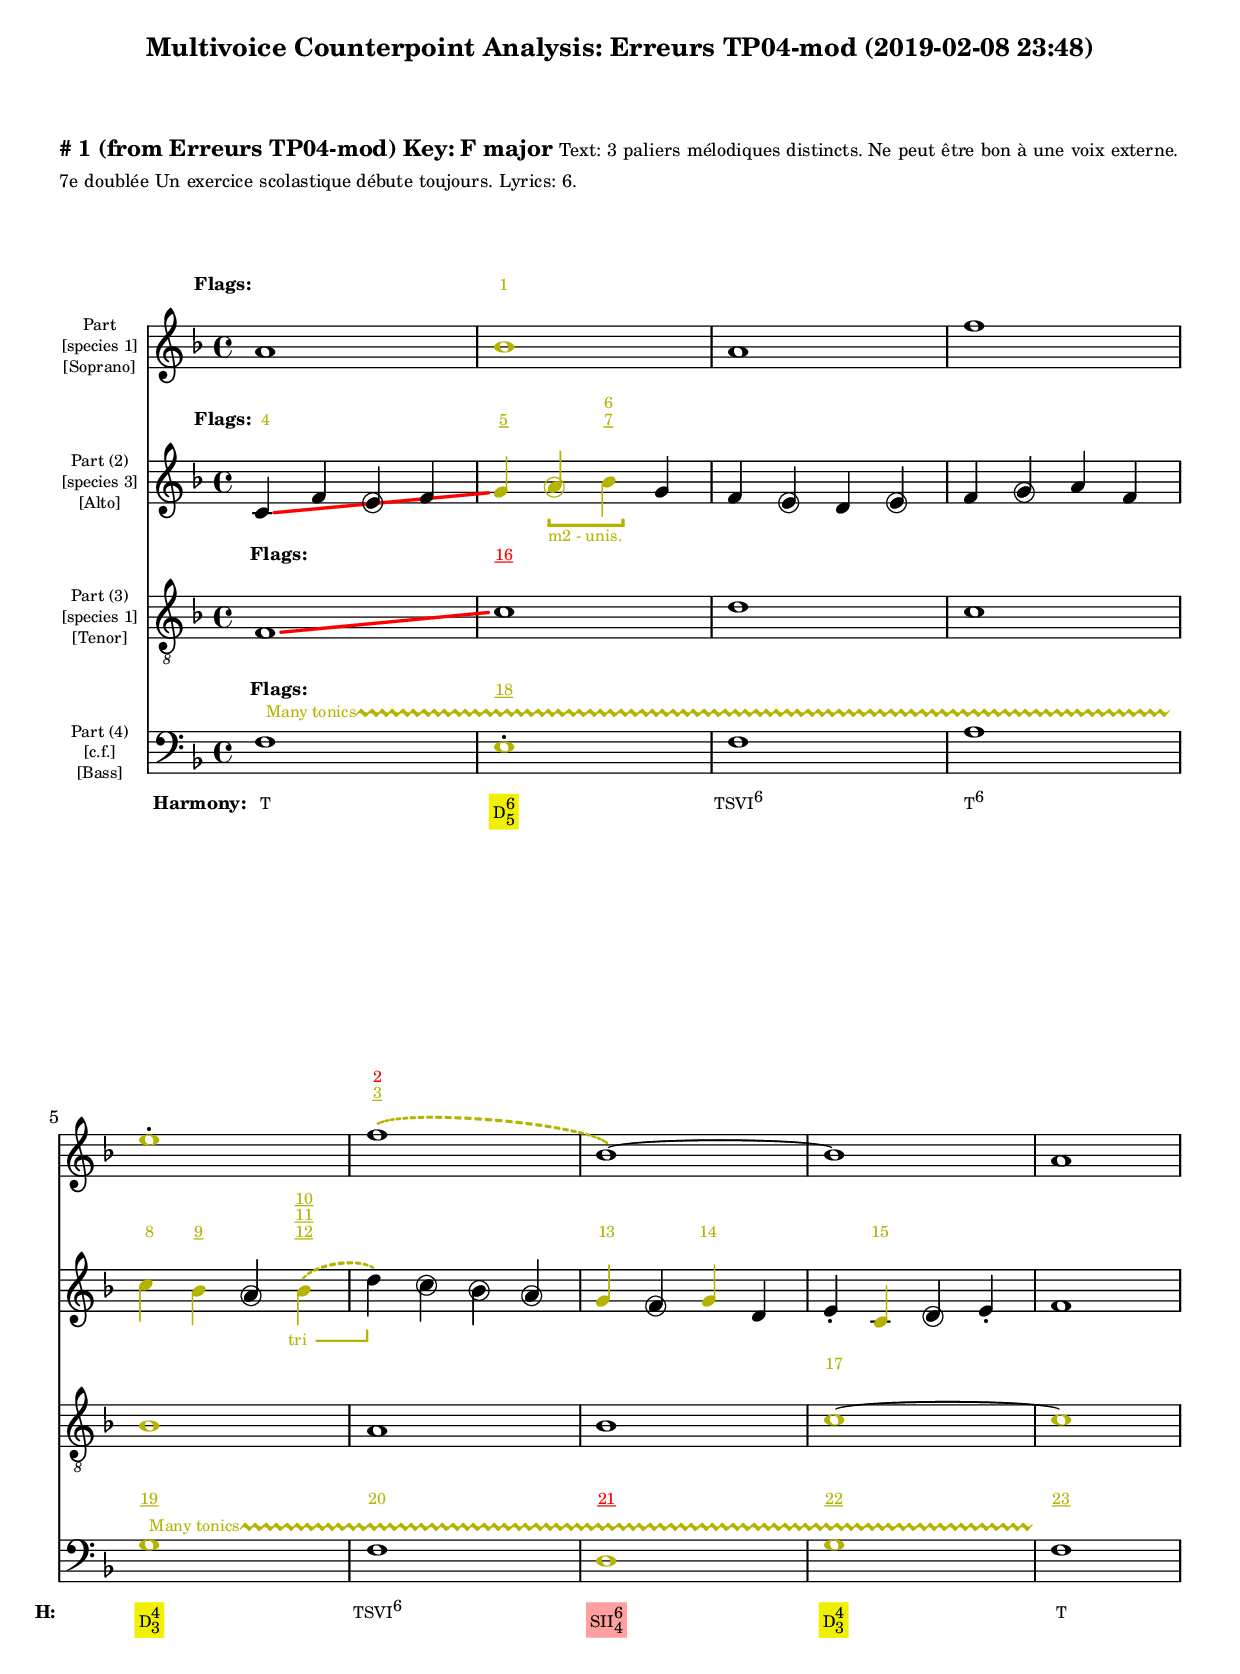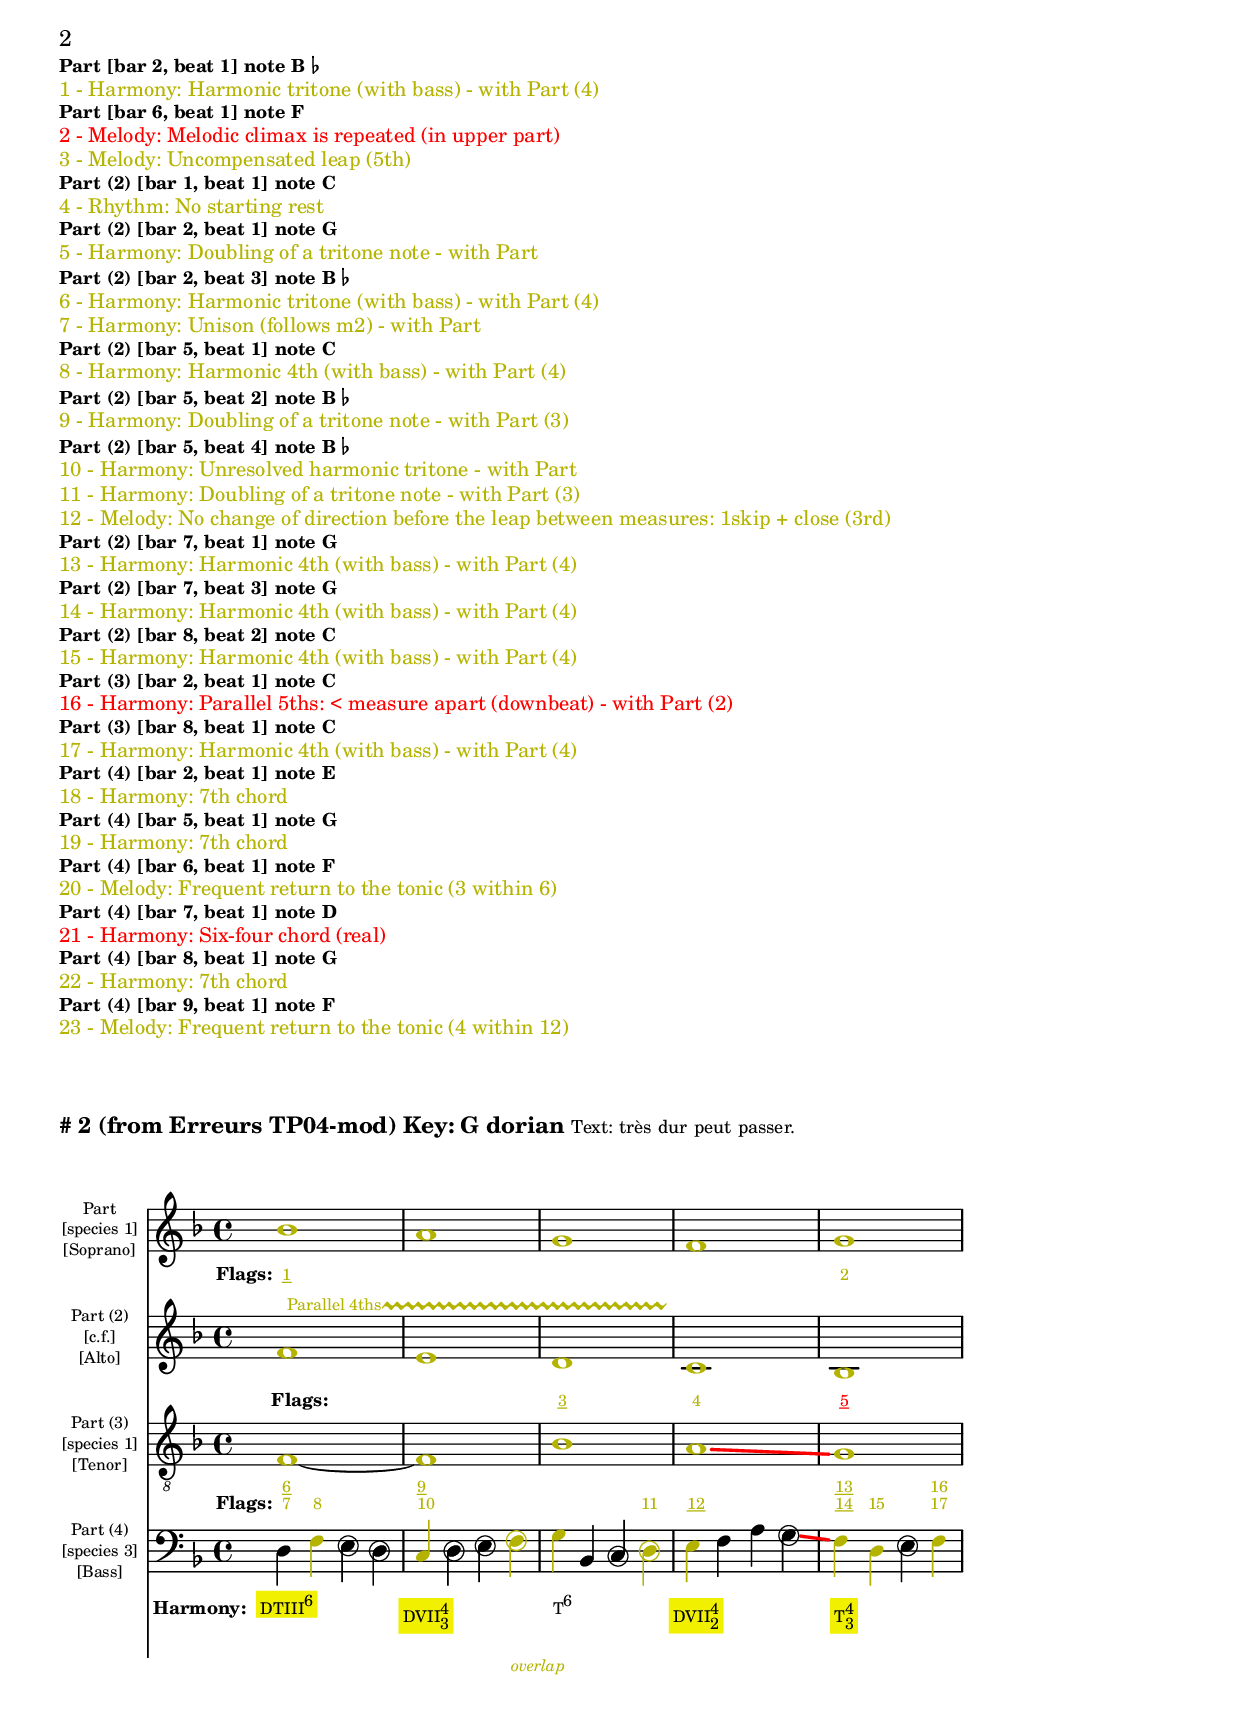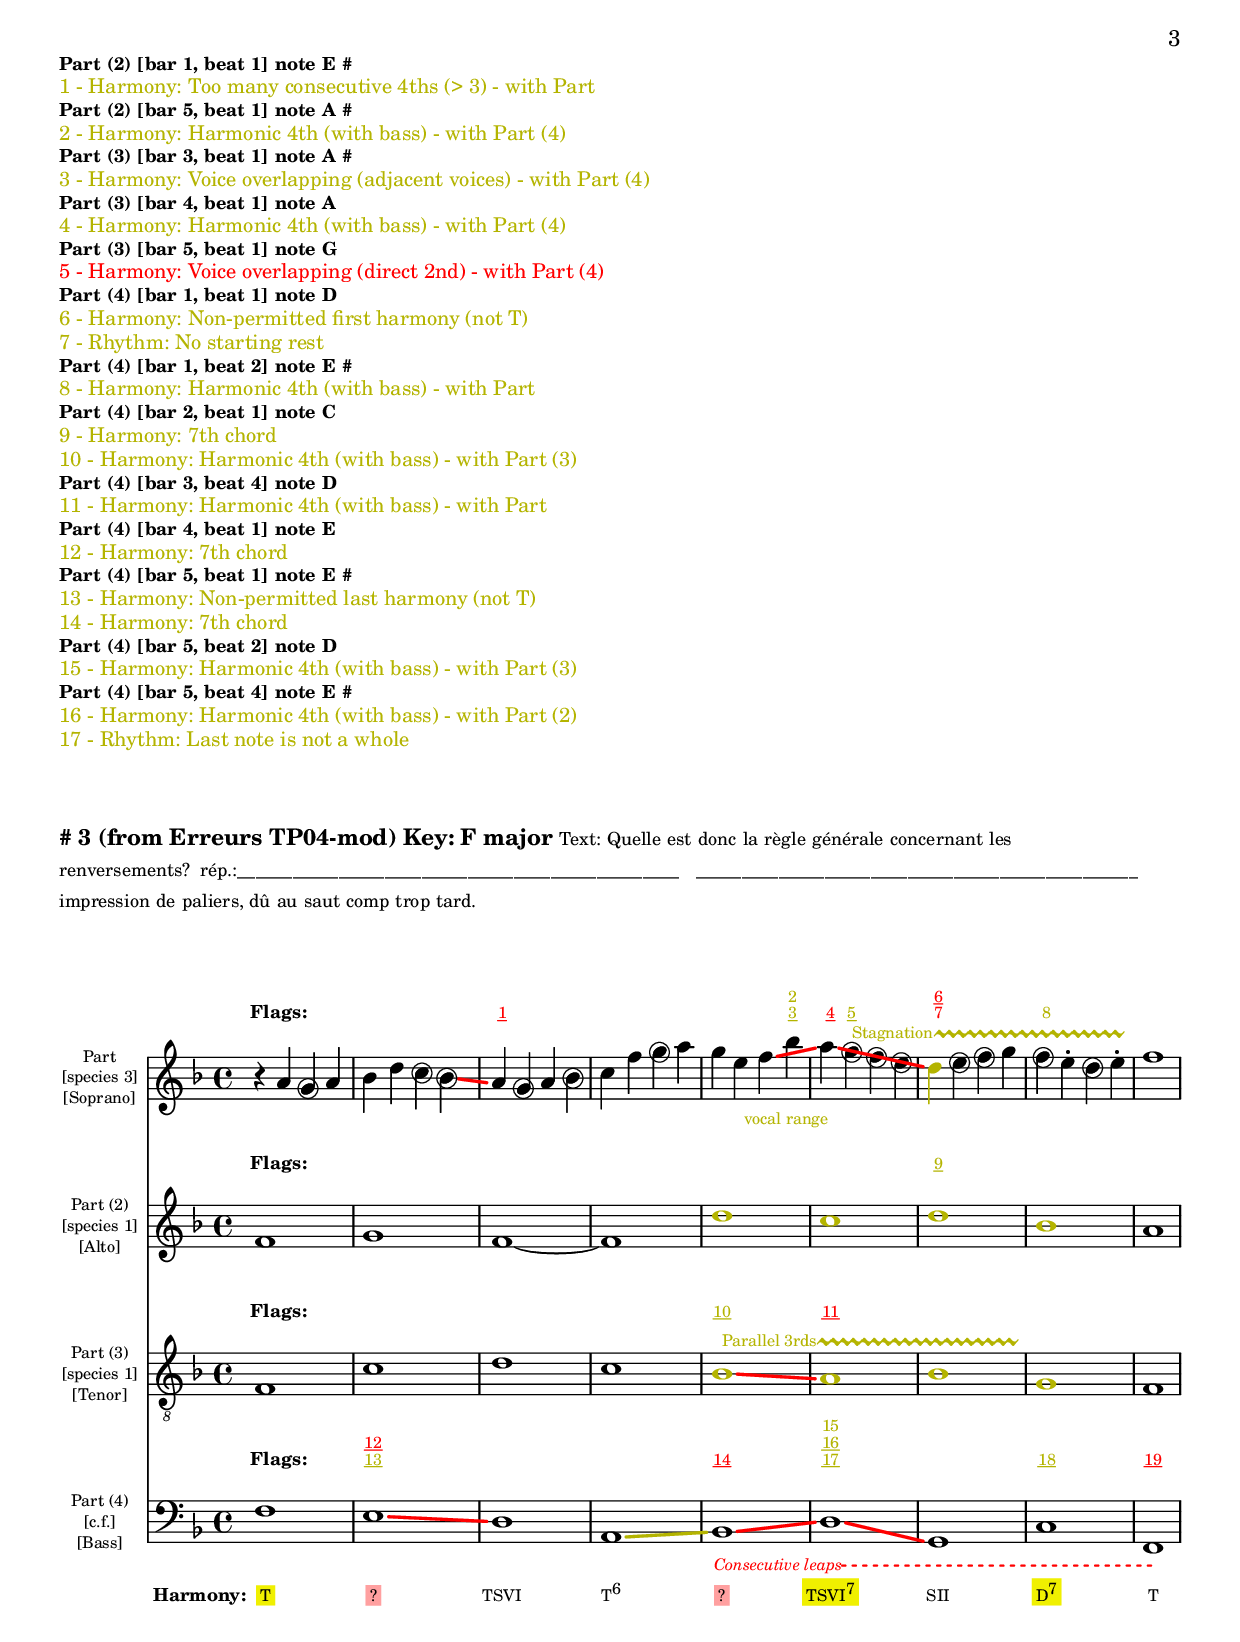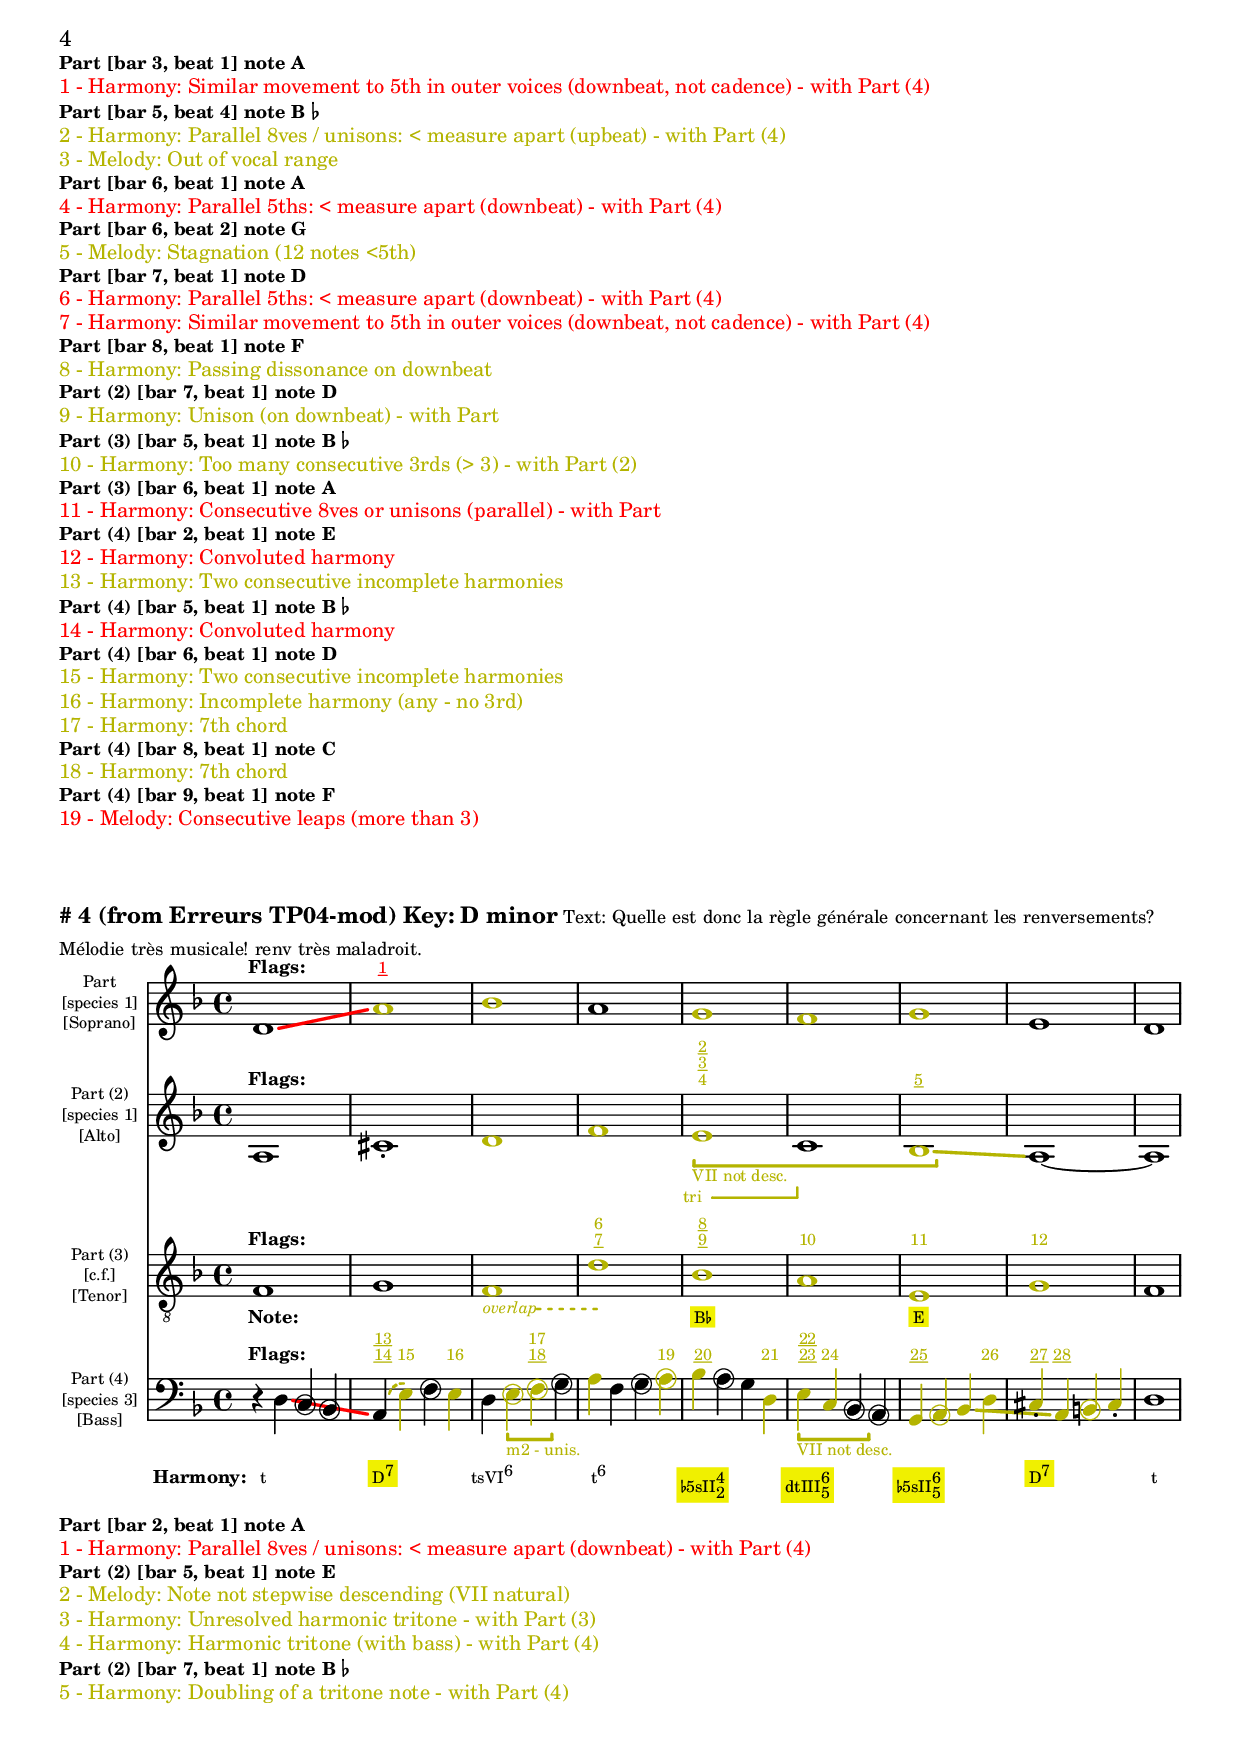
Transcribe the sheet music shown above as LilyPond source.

\version "2.18.2"
\language "english"
\paper { 
  #(include-special-characters) 
  bottom-margin = 0.27\in
  #(define page-breaking ly:page-turn-breaking)
}
circle =
\once \override NoteHead.stencil = #(lambda (grob)
    (let* ((note (ly:note-head::print grob))
           (combo-stencil (ly:stencil-add
               note
               (circle-stencil note 0.1 0.2))))
          (ly:make-stencil (ly:stencil-expr combo-stencil)
            (ly:stencil-extent note X)
            (ly:stencil-extent note Y))))
speakOn = {
  \override Stem.stencil =
    #(lambda (grob)
       (let* ((x-parent (ly:grob-parent grob X))
              (is-rest? (ly:grob? (ly:grob-object x-parent 'rest))))
         (if is-rest?
             empty-stencil
             (ly:stencil-combine-at-edge
              (ly:stem::print grob)
              Y
              (- (ly:grob-property grob 'direction))
              (grob-interpret-markup grob
                                     (markup #:center-align #:fontsize -4
                                             #:musicglyph "noteheads.s2cross"))
              -2.3))))
}

speakOff = {
  \revert Stem.stencil
  \revert Flag.stencil
}

#(define-markup-command (on-color layout props color arg) (color? markup?)
   (let* ((stencil (interpret-markup layout props arg))
          (X-ext (ly:stencil-extent stencil X))
          (Y-ext (ly:stencil-extent stencil Y)))
     (ly:stencil-add (ly:make-stencil
                      (list 'color color
                        (ly:stencil-expr (ly:round-filled-box X-ext Y-ext 0))
                        X-ext Y-ext)) stencil)))

#(define-markup-command (left-bracket layout props) ()
"Draw left hand bracket"
(let* ((th 0.3) ;; todo: take from GROB
	(width (* 2.5 th)) ;; todo: take from GROB
	(ext '(-2.8 . 2.8))) ;; todo: take line-count into account
	(ly:bracket Y ext th width)))

leftBracket = {
  \once\override BreathingSign.text = #(make-left-bracket-markup)
  \once\override BreathingSign.break-visibility = #end-of-line-invisible
  \once\override BreathingSign.Y-offset = ##f
  % Trick to print it after barlines and signatures:
  \once\override BreathingSign.break-align-symbol = #'custos
  \breathe 
}


#(define-markup-command (right-bracket layout props) ()
"Draw right hand bracket"
  (let* ((th .3);;todo: take from GROB
          (width (* 2.5 th)) ;; todo: take from GROB
          (ext '(-2.8 . 2.8))) ;; todo: take line-count into account
        (ly:bracket Y ext th (- width))))

rightBracket = {
  \once\override BreathingSign.text = #(make-right-bracket-markup)
  \once\override BreathingSign.Y-offset = ##f
  \breathe
}

#(define (label text color)
  (lambda (grob)
    (ly:stencil-aligned-to
      (ly:stencil-combine-at-edge
        (ly:stencil-aligned-to (ly:horizontal-bracket::print grob) X LEFT)
        Y (ly:grob-property grob 'direction)
        (ly:stencil-aligned-to (grob-interpret-markup grob (markup 
                                                            #:with-color color
                                                            (#:teeny text))) X LEFT)
      0.2)
     X LEFT)))

myTS =
#(define-music-function (parser location st color) (string? color?)
  #{
    \override TextSpanner.style = #'dashed-line
      \override TextSpanner.dash-fraction = #0.3
  \override TextSpanner.dash-period = #1
    \override TextSpanner.font-size = #-3
    \override TextSpanner.bound-details.left.stencil-align-dir-y = #CENTER
    \override TextSpanner.bound-details.left.text = #st
    \override TextSpanner.color = #color
    \override TextSpanner.thickness = #2
  #})

\header {
  title = ""
  subtitle = "Multivoice Counterpoint Analysis: Erreurs TP04-mod (2019-02-08 23:48)"
  dedication = ""
}

\markup {
      \vspace #1

}
\markup {
      \vspace #1

}
\markup \wordwrap {
  \bold {
"#"1 (from Erreurs TP04-mod) Key: F major
}
\tiny { 
"Text:" "3" "paliers" "mélodiques" "distincts.
Ne" "peut" "être" "bon" "à" "une" "voix" "externe." "7e" "doublée" "Un" "exercice" "scolastique
débute" "" "toujours."
}
\tiny { 
"Lyrics:" "6."
}

}
<<
\new Staff = "staff3" {
     
  \set Staff.instrumentName = \markup { \teeny \override #'(baseline-skip . 2.0) \center-column{ "Part"  "[species 1]"  "[Soprano]" } }
  \clef "treble"
  \key f
  \major
  \time 4/4
  \override Score.VoltaBracketSpanner #'outside-staff-priority = 100
  \override Score.VoltaBracketSpanner #'direction = -1
  \override Score.VoltaBracket #'edge-height = #'(0.0 . 0.0)
  \override Score.VoltaBracket #'font-name = #"New Century Schoolbook" 
  \override Score.VoltaBracket #'font-shape = #'bold 
  \override Score.VoltaBracket.thickness = #3
  \override Score.Glissando.breakable = ##t
  \override Score.Glissando.after-line-breaking = ##t
  \override Staff.OttavaBracket.thickness = #2
  \override Staff.PianoPedalBracket.thickness = #2
  \set Staff.pedalSustainStyle = #'mixed
  \accidentalStyle modern-cautionary
  % \set Score.barNumberVisibility = #(every-nth-bar-number-visible 4)
  % \override Score.BarNumber.break-visibility = ##(#f #t #t)
  \new Voice \with {
    \remove "Note_heads_engraver"
    \consists "Completion_heads_engraver"
    \remove "Rest_engraver"
    \consists "Completion_rest_engraver"
    \override Glissando.minimum-length = #5
    \override Glissando.springs-and-rods = #ly:spanner::set-spacing-rods
    \override Glissando.thickness = #'3
    \override Slur.line-thickness = #2
    \slurDashed
    \slurDashPattern #0.5 #0.75
    \override PhrasingSlur.line-thickness = #2
    \phrasingSlurDown \phrasingSlurDashed
    \consists "Horizontal_bracket_engraver"
    \override HorizontalBracket.thickness=3
    \override HorizontalBracket.#'bracket-flare = #'(0 . 0)
    \override HorizontalBracket.#'edge-height = #'(0.5 . 0.5)
    \override HorizontalBracket #'shorten-pair = #'(-0.3 . -0.3) 
    \override TrillSpanner.bound-details.left.text = ##f
  }

  { a'1
\once \override NoteHead.color = #(rgb-color 0.706 0.706 0.000)
\once \override Stem.color = #(rgb-color 0.706 0.706 0.000)
bf'1
a'1
f''1
\once \override NoteHead.color = #(rgb-color 0.706 0.706 0.000)
\once \override Stem.color = #(rgb-color 0.706 0.706 0.000)
e''1
\staccato
\override Slur.color=#(rgb-color 0.706 0.706 0.000)
f''1
(
bf'1~
)
bf'1
a'1

  }
}
  \new Lyrics \with { alignAboveContext = "staff3" } {
    \lyricmode {
      \override StanzaNumber.font-size = #-2
      \set stanza = #" Flags:"
 \skip 8  \skip 8  \skip 8  \skip 8  \skip 8  \skip 8  \skip 8  \skip 8       \markup{ \teeny \override #`(direction . ,UP) \override #'(baseline-skip . 1.6) { \dir-column {
        \with-color #(rgb-color 0.706 0.706 0.000)  1
      } } }8
 \skip 8  \skip 8  \skip 8  \skip 8  \skip 8  \skip 8  \skip 8  \skip 8  \skip 8  \skip 8  \skip 8  \skip 8  \skip 8  \skip 8  \skip 8  \skip 8  \skip 8  \skip 8  \skip 8  \skip 8  \skip 8  \skip 8  \skip 8  \skip 8  \skip 8  \skip 8  \skip 8  \skip 8  \skip 8  \skip 8  \skip 8       \markup{ \teeny \override #`(direction . ,UP) \override #'(baseline-skip . 1.6) { \dir-column {
        \with-color #(rgb-color 0.706 0.706 0.000) \underline 3
        \with-color #(rgb-color 1.000 0.000 0.000)  2
      } } }8
 \skip 8  \skip 8  \skip 8  \skip 8  \skip 8  \skip 8  \skip 8  \skip 8  \skip 8  \skip 8  \skip 8  \skip 8  \skip 8  \skip 8  \skip 8  \skip 8  \skip 8  \skip 8  \skip 8  \skip 8  \skip 8  \skip 8  \skip 8  \skip 8  \skip 8  \skip 8  \skip 8  \skip 8  \skip 8  \skip 8  \skip 8     }
  }
\new Staff = "staff2" {
     
  \set Staff.instrumentName = \markup { \teeny \override #'(baseline-skip . 2.0) \center-column{ "Part (2)"  "[species 3]"  "[Alto]" } }
  \clef "treble"
  \key f
  \major
  \time 4/4
  \override Score.VoltaBracketSpanner #'outside-staff-priority = 100
  \override Score.VoltaBracketSpanner #'direction = -1
  \override Score.VoltaBracket #'edge-height = #'(0.0 . 0.0)
  \override Score.VoltaBracket #'font-name = #"New Century Schoolbook" 
  \override Score.VoltaBracket #'font-shape = #'bold 
  \override Score.VoltaBracket.thickness = #3
  \override Score.Glissando.breakable = ##t
  \override Score.Glissando.after-line-breaking = ##t
  \override Staff.OttavaBracket.thickness = #2
  \override Staff.PianoPedalBracket.thickness = #2
  \set Staff.pedalSustainStyle = #'mixed
  \accidentalStyle modern-cautionary
  % \set Score.barNumberVisibility = #(every-nth-bar-number-visible 4)
  % \override Score.BarNumber.break-visibility = ##(#f #t #t)
  \new Voice \with {
    \remove "Note_heads_engraver"
    \consists "Completion_heads_engraver"
    \remove "Rest_engraver"
    \consists "Completion_rest_engraver"
    \override Glissando.minimum-length = #5
    \override Glissando.springs-and-rods = #ly:spanner::set-spacing-rods
    \override Glissando.thickness = #'3
    \override Slur.line-thickness = #2
    \slurDashed
    \slurDashPattern #0.5 #0.75
    \override PhrasingSlur.line-thickness = #2
    \phrasingSlurDown \phrasingSlurDashed
    \consists "Horizontal_bracket_engraver"
    \override HorizontalBracket.thickness=3
    \override HorizontalBracket.#'bracket-flare = #'(0 . 0)
    \override HorizontalBracket.#'edge-height = #'(0.5 . 0.5)
    \override HorizontalBracket #'shorten-pair = #'(-0.3 . -0.3) 
    \override TrillSpanner.bound-details.left.text = ##f
  }

  { \override Glissando.color=#(rgb-color 1.000 0.000 0.000)
c'4
\glissando
 \override NoteColumn.glissando-skip = ##t
f'4
\circle
e'4
f'4
\override NoteColumn.glissando-skip = ##f
\once \override NoteHead.color = #(rgb-color 0.706 0.706 0.000)
\once \override Stem.color = #(rgb-color 0.706 0.706 0.000)
g'4
\override HorizontalBracket.color=#(rgb-color 0.706 0.706 0.000)
\circle
\once \override NoteHead.color = #(rgb-color 0.706 0.706 0.000)
\once \override Stem.color = #(rgb-color 0.706 0.706 0.000)
a'4
-\tweak #'stencil #(label "m2 - unis." (rgb-color 0.706 0.706 0.000))\startGroup
\once \override NoteHead.color = #(rgb-color 0.706 0.706 0.000)
\once \override Stem.color = #(rgb-color 0.706 0.706 0.000)
bf'4
\stopGroup
g'4
f'4
\circle
e'4
d'4
\circle
e'4
f'4
\circle
g'4
a'4
f'4
\once \override NoteHead.color = #(rgb-color 0.706 0.706 0.000)
\once \override Stem.color = #(rgb-color 0.706 0.706 0.000)
c''4
\once \override NoteHead.color = #(rgb-color 0.706 0.706 0.000)
\once \override Stem.color = #(rgb-color 0.706 0.706 0.000)
bf'4
\circle
a'4
\override Slur.color=#(rgb-color 0.706 0.706 0.000)
\override Staff.PianoPedalBracket.color = #(rgb-color 0.706 0.706 0.000)
 \override Staff.SustainPedal #'stencil =
 #(lambda (grob) (grob-interpret-markup grob (markup
 #:with-color (rgb-color 0.706 0.706 0.000)
 #:lower 0.4
 (#:teeny "tri"))))
 \textSpannerDown
\once \override NoteHead.color = #(rgb-color 0.706 0.706 0.000)
\once \override Stem.color = #(rgb-color 0.706 0.706 0.000)
bf'4
\sustainOn
(
d''4
)
\sustainOff
\circle
c''4
\circle
bf'4
\circle
a'4
\once \override NoteHead.color = #(rgb-color 0.706 0.706 0.000)
\once \override Stem.color = #(rgb-color 0.706 0.706 0.000)
g'4
\circle
f'4
\once \override NoteHead.color = #(rgb-color 0.706 0.706 0.000)
\once \override Stem.color = #(rgb-color 0.706 0.706 0.000)
g'4
d'4
e'4
\staccato
\once \override NoteHead.color = #(rgb-color 0.706 0.706 0.000)
\once \override Stem.color = #(rgb-color 0.706 0.706 0.000)
c'4
\circle
d'4
e'4
\staccato
f'1

  }
}
  \new Lyrics \with { alignAboveContext = "staff2" } {
    \lyricmode {
      \override StanzaNumber.font-size = #-2
      \set stanza = #" Flags:"
      \markup{ \teeny \override #`(direction . ,UP) \override #'(baseline-skip . 1.6) { \dir-column {
        \with-color #(rgb-color 0.706 0.706 0.000)  4
      } } }8
 \skip 8  \skip 8  \skip 8  \skip 8  \skip 8  \skip 8  \skip 8       \markup{ \teeny \override #`(direction . ,UP) \override #'(baseline-skip . 1.6) { \dir-column {
        \with-color #(rgb-color 0.706 0.706 0.000) \underline 5
      } } }8
 \skip 8  \skip 8  \skip 8       \markup{ \teeny \override #`(direction . ,UP) \override #'(baseline-skip . 1.6) { \dir-column {
        \with-color #(rgb-color 0.706 0.706 0.000) \underline 7
        \with-color #(rgb-color 0.706 0.706 0.000)  6
      } } }8
 \skip 8  \skip 8  \skip 8  \skip 8  \skip 8  \skip 8  \skip 8  \skip 8  \skip 8  \skip 8  \skip 8  \skip 8  \skip 8  \skip 8  \skip 8  \skip 8  \skip 8  \skip 8  \skip 8       \markup{ \teeny \override #`(direction . ,UP) \override #'(baseline-skip . 1.6) { \dir-column {
        \with-color #(rgb-color 0.706 0.706 0.000)  8
      } } }8
 \skip 8       \markup{ \teeny \override #`(direction . ,UP) \override #'(baseline-skip . 1.6) { \dir-column {
        \with-color #(rgb-color 0.706 0.706 0.000) \underline 9
      } } }8
 \skip 8  \skip 8  \skip 8       \markup{ \teeny \override #`(direction . ,UP) \override #'(baseline-skip . 1.6) { \dir-column {
        \with-color #(rgb-color 0.706 0.706 0.000) \underline 12
        \with-color #(rgb-color 0.706 0.706 0.000) \underline 11
        \with-color #(rgb-color 0.706 0.706 0.000) \underline 10
      } } }8
 \skip 8  \skip 8  \skip 8  \skip 8  \skip 8  \skip 8  \skip 8  \skip 8  \skip 8       \markup{ \teeny \override #`(direction . ,UP) \override #'(baseline-skip . 1.6) { \dir-column {
        \with-color #(rgb-color 0.706 0.706 0.000)  13
      } } }8
 \skip 8  \skip 8  \skip 8       \markup{ \teeny \override #`(direction . ,UP) \override #'(baseline-skip . 1.6) { \dir-column {
        \with-color #(rgb-color 0.706 0.706 0.000)  14
      } } }8
 \skip 8  \skip 8  \skip 8  \skip 8  \skip 8       \markup{ \teeny \override #`(direction . ,UP) \override #'(baseline-skip . 1.6) { \dir-column {
        \with-color #(rgb-color 0.706 0.706 0.000)  15
      } } }8
 \skip 8  \skip 8  \skip 8  \skip 8  \skip 8  \skip 8  \skip 8  \skip 8  \skip 8  \skip 8  \skip 8  \skip 8  \skip 8     }
  }
\new Staff = "staff1" {
     
  \set Staff.instrumentName = \markup { \teeny \override #'(baseline-skip . 2.0) \center-column{ "Part (3)"  "[species 1]"  "[Tenor]" } }
  \clef "treble_8"
  \key f
  \major
  \time 4/4
  \override Score.VoltaBracketSpanner #'outside-staff-priority = 100
  \override Score.VoltaBracketSpanner #'direction = -1
  \override Score.VoltaBracket #'edge-height = #'(0.0 . 0.0)
  \override Score.VoltaBracket #'font-name = #"New Century Schoolbook" 
  \override Score.VoltaBracket #'font-shape = #'bold 
  \override Score.VoltaBracket.thickness = #3
  \override Score.Glissando.breakable = ##t
  \override Score.Glissando.after-line-breaking = ##t
  \override Staff.OttavaBracket.thickness = #2
  \override Staff.PianoPedalBracket.thickness = #2
  \set Staff.pedalSustainStyle = #'mixed
  \accidentalStyle modern-cautionary
  % \set Score.barNumberVisibility = #(every-nth-bar-number-visible 4)
  % \override Score.BarNumber.break-visibility = ##(#f #t #t)
  \new Voice \with {
    \remove "Note_heads_engraver"
    \consists "Completion_heads_engraver"
    \remove "Rest_engraver"
    \consists "Completion_rest_engraver"
    \override Glissando.minimum-length = #5
    \override Glissando.springs-and-rods = #ly:spanner::set-spacing-rods
    \override Glissando.thickness = #'3
    \override Slur.line-thickness = #2
    \slurDashed
    \slurDashPattern #0.5 #0.75
    \override PhrasingSlur.line-thickness = #2
    \phrasingSlurDown \phrasingSlurDashed
    \consists "Horizontal_bracket_engraver"
    \override HorizontalBracket.thickness=3
    \override HorizontalBracket.#'bracket-flare = #'(0 . 0)
    \override HorizontalBracket.#'edge-height = #'(0.5 . 0.5)
    \override HorizontalBracket #'shorten-pair = #'(-0.3 . -0.3) 
    \override TrillSpanner.bound-details.left.text = ##f
  }

  { \override Glissando.color=#(rgb-color 1.000 0.000 0.000)
f1
\glissando
 \override NoteColumn.glissando-skip = ##t
\override NoteColumn.glissando-skip = ##f
c'1
d'1
c'1
\once \override NoteHead.color = #(rgb-color 0.706 0.706 0.000)
\once \override Stem.color = #(rgb-color 0.706 0.706 0.000)
bf1
a1
bf1
\once \override NoteHead.color = #(rgb-color 0.706 0.706 0.000)
\once \override Stem.color = #(rgb-color 0.706 0.706 0.000)
c'1~
\once \override NoteHead.color = #(rgb-color 0.706 0.706 0.000)
\once \override Stem.color = #(rgb-color 0.706 0.706 0.000)
c'1

  }
}
  \new Lyrics \with { alignAboveContext = "staff1" } {
    \lyricmode {
      \override StanzaNumber.font-size = #-2
      \set stanza = #" Flags:"
 \skip 8  \skip 8  \skip 8  \skip 8  \skip 8  \skip 8  \skip 8  \skip 8       \markup{ \teeny \override #`(direction . ,UP) \override #'(baseline-skip . 1.6) { \dir-column {
        \with-color #(rgb-color 1.000 0.000 0.000) \underline 16
      } } }8
 \skip 8  \skip 8  \skip 8  \skip 8  \skip 8  \skip 8  \skip 8  \skip 8  \skip 8  \skip 8  \skip 8  \skip 8  \skip 8  \skip 8  \skip 8  \skip 8  \skip 8  \skip 8  \skip 8  \skip 8  \skip 8  \skip 8  \skip 8  \skip 8  \skip 8  \skip 8  \skip 8  \skip 8  \skip 8  \skip 8  \skip 8  \skip 8  \skip 8  \skip 8  \skip 8  \skip 8  \skip 8  \skip 8  \skip 8  \skip 8  \skip 8  \skip 8  \skip 8  \skip 8  \skip 8  \skip 8  \skip 8       \markup{ \teeny \override #`(direction . ,UP) \override #'(baseline-skip . 1.6) { \dir-column {
        \with-color #(rgb-color 0.706 0.706 0.000)  17
      } } }8
 \skip 8  \skip 8  \skip 8  \skip 8  \skip 8  \skip 8  \skip 8  \skip 8  \skip 8  \skip 8  \skip 8  \skip 8  \skip 8  \skip 8  \skip 8     }
  }
\new Staff = "staff0" {
     
  \set Staff.instrumentName = \markup { \teeny \override #'(baseline-skip . 2.0) \center-column{ "Part (4)"  "[c.f.]"  "[Bass]" } }
  \clef "bass"
  \key f
  \major
  \time 4/4
  \override Score.VoltaBracketSpanner #'outside-staff-priority = 100
  \override Score.VoltaBracketSpanner #'direction = -1
  \override Score.VoltaBracket #'edge-height = #'(0.0 . 0.0)
  \override Score.VoltaBracket #'font-name = #"New Century Schoolbook" 
  \override Score.VoltaBracket #'font-shape = #'bold 
  \override Score.VoltaBracket.thickness = #3
  \override Score.Glissando.breakable = ##t
  \override Score.Glissando.after-line-breaking = ##t
  \override Staff.OttavaBracket.thickness = #2
  \override Staff.PianoPedalBracket.thickness = #2
  \set Staff.pedalSustainStyle = #'mixed
  \accidentalStyle modern-cautionary
  % \set Score.barNumberVisibility = #(every-nth-bar-number-visible 4)
  % \override Score.BarNumber.break-visibility = ##(#f #t #t)
  \new Voice \with {
    \remove "Note_heads_engraver"
    \consists "Completion_heads_engraver"
    \remove "Rest_engraver"
    \consists "Completion_rest_engraver"
    \override Glissando.minimum-length = #5
    \override Glissando.springs-and-rods = #ly:spanner::set-spacing-rods
    \override Glissando.thickness = #'3
    \override Slur.line-thickness = #2
    \slurDashed
    \slurDashPattern #0.5 #0.75
    \override PhrasingSlur.line-thickness = #2
    \phrasingSlurDown \phrasingSlurDashed
    \consists "Horizontal_bracket_engraver"
    \override HorizontalBracket.thickness=3
    \override HorizontalBracket.#'bracket-flare = #'(0 . 0)
    \override HorizontalBracket.#'edge-height = #'(0.5 . 0.5)
    \override HorizontalBracket #'shorten-pair = #'(-0.3 . -0.3) 
    \override TrillSpanner.bound-details.left.text = ##f
  }

  { \override TrillSpanner.bound-details.left.text = \markup{ \raise #0.6 \teeny "Many tonics" }
  \override TrillSpanner.color = #(rgb-color 0.706 0.706 0.000)
f1
\startTrillSpan
\once \override NoteHead.color = #(rgb-color 0.706 0.706 0.000)
\once \override Stem.color = #(rgb-color 0.706 0.706 0.000)
e1
\staccato
f1
a1
\once \override NoteHead.color = #(rgb-color 0.706 0.706 0.000)
\once \override Stem.color = #(rgb-color 0.706 0.706 0.000)
g1
f1
\once \override NoteHead.color = #(rgb-color 0.706 0.706 0.000)
\once \override Stem.color = #(rgb-color 0.706 0.706 0.000)
d1
\once \override NoteHead.color = #(rgb-color 0.706 0.706 0.000)
\once \override Stem.color = #(rgb-color 0.706 0.706 0.000)
g1
f1
\stopTrillSpan

  }
}
  \new Lyrics \with { alignAboveContext = "staff0" } {
    \lyricmode {
      \override StanzaNumber.font-size = #-2
      \set stanza = #" Flags:"
 \skip 8  \skip 8  \skip 8  \skip 8  \skip 8  \skip 8  \skip 8  \skip 8       \markup{ \teeny \override #`(direction . ,UP) \override #'(baseline-skip . 1.6) { \dir-column {
        \with-color #(rgb-color 0.706 0.706 0.000) \underline 18
      } } }8
 \skip 8  \skip 8  \skip 8  \skip 8  \skip 8  \skip 8  \skip 8  \skip 8  \skip 8  \skip 8  \skip 8  \skip 8  \skip 8  \skip 8  \skip 8  \skip 8  \skip 8  \skip 8  \skip 8  \skip 8  \skip 8  \skip 8  \skip 8       \markup{ \teeny \override #`(direction . ,UP) \override #'(baseline-skip . 1.6) { \dir-column {
        \with-color #(rgb-color 0.706 0.706 0.000) \underline 19
      } } }8
 \skip 8  \skip 8  \skip 8  \skip 8  \skip 8  \skip 8  \skip 8       \markup{ \teeny \override #`(direction . ,UP) \override #'(baseline-skip . 1.6) { \dir-column {
        \with-color #(rgb-color 0.706 0.706 0.000)  20
      } } }8
 \skip 8  \skip 8  \skip 8  \skip 8  \skip 8  \skip 8  \skip 8       \markup{ \teeny \override #`(direction . ,UP) \override #'(baseline-skip . 1.6) { \dir-column {
        \with-color #(rgb-color 1.000 0.000 0.000) \underline 21
      } } }8
 \skip 8  \skip 8  \skip 8  \skip 8  \skip 8  \skip 8  \skip 8       \markup{ \teeny \override #`(direction . ,UP) \override #'(baseline-skip . 1.6) { \dir-column {
        \with-color #(rgb-color 0.706 0.706 0.000) \underline 22
      } } }8
 \skip 8  \skip 8  \skip 8  \skip 8  \skip 8  \skip 8  \skip 8       \markup{ \teeny \override #`(direction . ,UP) \override #'(baseline-skip . 1.6) { \dir-column {
        \with-color #(rgb-color 0.706 0.706 0.000) \underline 23
      } } }8
 \skip 8  \skip 8  \skip 8  \skip 8  \skip 8  \skip 8  \skip 8     }
  }
  \new Lyrics \with { alignBelowContext = "staff0" } {
    \lyricmode {
      \override StanzaNumber.font-size = #-2
      \set stanza = #" Harmony:"
      \override InstrumentName #'font-series = #'bold
      \override InstrumentName.font-size = #-2
      \set shortVocalName = "H:"
  \markup{   \teeny 
  \pad-markup #0.4 
\concat { T } }8
 \skip 8  \skip 8  \skip 8  \skip 8  \skip 8  \skip 8  \skip 8   \markup{   \teeny 
  \on-color #(rgb-color 0.941 0.941 0.000)   \pad-markup #0.4 
  \concat { 
    \general-align #Y #0.5 {D}
    \teeny
    \override #'(baseline-skip . 1.5) 
    \override #'(line-width . 100)  
    \center-column{ 6 5 } 
  }
}8
 \skip 8  \skip 8  \skip 8  \skip 8  \skip 8  \skip 8  \skip 8   \markup{   \teeny 
  \pad-markup #0.4 
\concat { TSVI \raise #0.7 6 } }8
 \skip 8  \skip 8  \skip 8  \skip 8  \skip 8  \skip 8  \skip 8   \markup{   \teeny 
  \pad-markup #0.4 
\concat { T \raise #0.7 6 } }8
 \skip 8  \skip 8  \skip 8  \skip 8  \skip 8  \skip 8  \skip 8   \markup{   \teeny 
  \on-color #(rgb-color 0.941 0.941 0.000)   \pad-markup #0.4 
  \concat { 
    \general-align #Y #0.5 {D}
    \teeny
    \override #'(baseline-skip . 1.5) 
    \override #'(line-width . 100)  
    \center-column{ 4 3 } 
  }
}8
 \skip 8  \skip 8  \skip 8  \skip 8  \skip 8  \skip 8  \skip 8   \markup{   \teeny 
  \pad-markup #0.4 
\concat { TSVI \raise #0.7 6 } }8
 \skip 8  \skip 8  \skip 8  \skip 8  \skip 8  \skip 8  \skip 8   \markup{   \teeny 
  \on-color #(rgb-color 1.000 0.627 0.627)   \pad-markup #0.4 
  \concat { 
    \general-align #Y #0.5 {SII}
    \teeny
    \override #'(baseline-skip . 1.5) 
    \override #'(line-width . 100)  
    \center-column{ 6 4 } 
  }
}8
 \skip 8  \skip 8  \skip 8  \skip 8  \skip 8  \skip 8  \skip 8   \markup{   \teeny 
  \on-color #(rgb-color 0.941 0.941 0.000)   \pad-markup #0.4 
  \concat { 
    \general-align #Y #0.5 {D}
    \teeny
    \override #'(baseline-skip . 1.5) 
    \override #'(line-width . 100)  
    \center-column{ 4 3 } 
  }
}8
 \skip 8  \skip 8  \skip 8  \skip 8  \skip 8  \skip 8  \skip 8   \markup{   \teeny 
  \pad-markup #0.4 
\concat { T } }8
    }
  }
>>
\markup \wordwrap \tiny \bold {
  Part [bar 2, beat 1] note B\raise #0.3 \magnify #0.7 \flat 
}
\markup \smaller \wordwrap \with-color #(rgb-color 0.706 0.706 0.000) {
  1 "-" "Harmony:" "Harmonic" "tritone" "(with" "bass)" "-" "with" "Part" "(4)"

}
\markup \wordwrap \tiny \bold {
  Part [bar 6, beat 1] note F
}
\markup \smaller \wordwrap \with-color #(rgb-color 1.000 0.000 0.000) {
  2 "-" "Melody:" "Melodic" "climax" "is" "repeated" "(in" "upper" "part)"

}
\markup \smaller \wordwrap \with-color #(rgb-color 0.706 0.706 0.000) {
  3 "-" "Melody:" "Uncompensated" "leap" "(5th)"

}
\markup \wordwrap \tiny \bold {
  Part (2) [bar 1, beat 1] note C
}
\markup \smaller \wordwrap \with-color #(rgb-color 0.706 0.706 0.000) {
  4 "-" "Rhythm:" "No" "starting" "rest"

}
\markup \wordwrap \tiny \bold {
  Part (2) [bar 2, beat 1] note G
}
\markup \smaller \wordwrap \with-color #(rgb-color 0.706 0.706 0.000) {
  5 "-" "Harmony:" "Doubling" "of" "a" "tritone" "note" "-" "with" "Part"

}
\markup \wordwrap \tiny \bold {
  Part (2) [bar 2, beat 3] note B\raise #0.3 \magnify #0.7 \flat 
}
\markup \smaller \wordwrap \with-color #(rgb-color 0.706 0.706 0.000) {
  6 "-" "Harmony:" "Harmonic" "tritone" "(with" "bass)" "-" "with" "Part" "(4)"

}
\markup \smaller \wordwrap \with-color #(rgb-color 0.706 0.706 0.000) {
  7 "-" "Harmony:" "Unison" "(follows" "m2)" "-" "with" "Part"

}
\markup \wordwrap \tiny \bold {
  Part (2) [bar 5, beat 1] note C
}
\markup \smaller \wordwrap \with-color #(rgb-color 0.706 0.706 0.000) {
  8 "-" "Harmony:" "Harmonic" "4th" "(with" "bass)" "-" "with" "Part" "(4)"

}
\markup \wordwrap \tiny \bold {
  Part (2) [bar 5, beat 2] note B\raise #0.3 \magnify #0.7 \flat 
}
\markup \smaller \wordwrap \with-color #(rgb-color 0.706 0.706 0.000) {
  9 "-" "Harmony:" "Doubling" "of" "a" "tritone" "note" "-" "with" "Part" "(3)"

}
\markup \wordwrap \tiny \bold {
  Part (2) [bar 5, beat 4] note B\raise #0.3 \magnify #0.7 \flat 
}
\markup \smaller \wordwrap \with-color #(rgb-color 0.706 0.706 0.000) {
  10 "-" "Harmony:" "Unresolved" "harmonic" "tritone" "-" "with" "Part"

}
\markup \smaller \wordwrap \with-color #(rgb-color 0.706 0.706 0.000) {
  11 "-" "Harmony:" "Doubling" "of" "a" "tritone" "note" "-" "with" "Part" "(3)"

}
\markup \smaller \wordwrap \with-color #(rgb-color 0.706 0.706 0.000) {
  12 "-" "Melody:" "No" "change" "of" "direction" "before" "the" "leap" "between" "measures:" "1skip" "+" "close" "(3rd)"

}
\markup \wordwrap \tiny \bold {
  Part (2) [bar 7, beat 1] note G
}
\markup \smaller \wordwrap \with-color #(rgb-color 0.706 0.706 0.000) {
  13 "-" "Harmony:" "Harmonic" "4th" "(with" "bass)" "-" "with" "Part" "(4)"

}
\markup \wordwrap \tiny \bold {
  Part (2) [bar 7, beat 3] note G
}
\markup \smaller \wordwrap \with-color #(rgb-color 0.706 0.706 0.000) {
  14 "-" "Harmony:" "Harmonic" "4th" "(with" "bass)" "-" "with" "Part" "(4)"

}
\markup \wordwrap \tiny \bold {
  Part (2) [bar 8, beat 2] note C
}
\markup \smaller \wordwrap \with-color #(rgb-color 0.706 0.706 0.000) {
  15 "-" "Harmony:" "Harmonic" "4th" "(with" "bass)" "-" "with" "Part" "(4)"

}
\markup \wordwrap \tiny \bold {
  Part (3) [bar 2, beat 1] note C
}
\markup \smaller \wordwrap \with-color #(rgb-color 1.000 0.000 0.000) {
  16 "-" "Harmony:" "Parallel" "5ths:" "<" "measure" "apart" "(downbeat)" "-" "with" "Part" "(2)"

}
\markup \wordwrap \tiny \bold {
  Part (3) [bar 8, beat 1] note C
}
\markup \smaller \wordwrap \with-color #(rgb-color 0.706 0.706 0.000) {
  17 "-" "Harmony:" "Harmonic" "4th" "(with" "bass)" "-" "with" "Part" "(4)"

}
\markup \wordwrap \tiny \bold {
  Part (4) [bar 2, beat 1] note E
}
\markup \smaller \wordwrap \with-color #(rgb-color 0.706 0.706 0.000) {
  18 "-" "Harmony:" "7th" "chord"

}
\markup \wordwrap \tiny \bold {
  Part (4) [bar 5, beat 1] note G
}
\markup \smaller \wordwrap \with-color #(rgb-color 0.706 0.706 0.000) {
  19 "-" "Harmony:" "7th" "chord"

}
\markup \wordwrap \tiny \bold {
  Part (4) [bar 6, beat 1] note F
}
\markup \smaller \wordwrap \with-color #(rgb-color 0.706 0.706 0.000) {
  20 "-" "Melody:" "Frequent" "return" "to" "the" "tonic" "(3" "within" "6)"

}
\markup \wordwrap \tiny \bold {
  Part (4) [bar 7, beat 1] note D
}
\markup \smaller \wordwrap \with-color #(rgb-color 1.000 0.000 0.000) {
  21 "-" "Harmony:" "Six-four" "chord" "(real)"

}
\markup \wordwrap \tiny \bold {
  Part (4) [bar 8, beat 1] note G
}
\markup \smaller \wordwrap \with-color #(rgb-color 0.706 0.706 0.000) {
  22 "-" "Harmony:" "7th" "chord"

}
\markup \wordwrap \tiny \bold {
  Part (4) [bar 9, beat 1] note F
}
\markup \smaller \wordwrap \with-color #(rgb-color 0.706 0.706 0.000) {
  23 "-" "Melody:" "Frequent" "return" "to" "the" "tonic" "(4" "within" "12)"

}
\markup {
      \vspace #1

}
\markup {
      \vspace #1

}
\markup \wordwrap {
  \bold {
"#"2 (from Erreurs TP04-mod) Key: G dorian
}
\tiny { 
"Text:" "très" "dur" "peut" "passer."
}

}
<<
\new Staff = "staff3" {
     
  \set Staff.instrumentName = \markup { \teeny \override #'(baseline-skip . 2.0) \center-column{ "Part"  "[species 1]"  "[Soprano]" } }
  \clef "treble"
  \key f
  \major
  \time 4/4
  \override Score.VoltaBracketSpanner #'outside-staff-priority = 100
  \override Score.VoltaBracketSpanner #'direction = -1
  \override Score.VoltaBracket #'edge-height = #'(0.0 . 0.0)
  \override Score.VoltaBracket #'font-name = #"New Century Schoolbook" 
  \override Score.VoltaBracket #'font-shape = #'bold 
  \override Score.VoltaBracket.thickness = #3
  \override Score.Glissando.breakable = ##t
  \override Score.Glissando.after-line-breaking = ##t
  \override Staff.OttavaBracket.thickness = #2
  \override Staff.PianoPedalBracket.thickness = #2
  \set Staff.pedalSustainStyle = #'mixed
  \accidentalStyle modern-cautionary
  % \set Score.barNumberVisibility = #(every-nth-bar-number-visible 4)
  % \override Score.BarNumber.break-visibility = ##(#f #t #t)
  \new Voice \with {
    \remove "Note_heads_engraver"
    \consists "Completion_heads_engraver"
    \remove "Rest_engraver"
    \consists "Completion_rest_engraver"
    \override Glissando.minimum-length = #5
    \override Glissando.springs-and-rods = #ly:spanner::set-spacing-rods
    \override Glissando.thickness = #'3
    \override Slur.line-thickness = #2
    \slurDashed
    \slurDashPattern #0.5 #0.75
    \override PhrasingSlur.line-thickness = #2
    \phrasingSlurDown \phrasingSlurDashed
    \consists "Horizontal_bracket_engraver"
    \override HorizontalBracket.thickness=3
    \override HorizontalBracket.#'bracket-flare = #'(0 . 0)
    \override HorizontalBracket.#'edge-height = #'(0.5 . 0.5)
    \override HorizontalBracket #'shorten-pair = #'(-0.3 . -0.3) 
    \override TrillSpanner.bound-details.left.text = ##f
  }

  { \once \override NoteHead.color = #(rgb-color 0.706 0.706 0.000)
\once \override Stem.color = #(rgb-color 0.706 0.706 0.000)
bf'1
\once \override NoteHead.color = #(rgb-color 0.706 0.706 0.000)
\once \override Stem.color = #(rgb-color 0.706 0.706 0.000)
a'1
\once \override NoteHead.color = #(rgb-color 0.706 0.706 0.000)
\once \override Stem.color = #(rgb-color 0.706 0.706 0.000)
g'1
\once \override NoteHead.color = #(rgb-color 0.706 0.706 0.000)
\once \override Stem.color = #(rgb-color 0.706 0.706 0.000)
f'1
\once \override NoteHead.color = #(rgb-color 0.706 0.706 0.000)
\once \override Stem.color = #(rgb-color 0.706 0.706 0.000)
g'1

  }
}
\new Staff = "staff2" {
     
  \set Staff.instrumentName = \markup { \teeny \override #'(baseline-skip . 2.0) \center-column{ "Part (2)"  "[c.f.]"  "[Alto]" } }
  \clef "treble"
  \key f
  \major
  \time 4/4
  \override Score.VoltaBracketSpanner #'outside-staff-priority = 100
  \override Score.VoltaBracketSpanner #'direction = -1
  \override Score.VoltaBracket #'edge-height = #'(0.0 . 0.0)
  \override Score.VoltaBracket #'font-name = #"New Century Schoolbook" 
  \override Score.VoltaBracket #'font-shape = #'bold 
  \override Score.VoltaBracket.thickness = #3
  \override Score.Glissando.breakable = ##t
  \override Score.Glissando.after-line-breaking = ##t
  \override Staff.OttavaBracket.thickness = #2
  \override Staff.PianoPedalBracket.thickness = #2
  \set Staff.pedalSustainStyle = #'mixed
  \accidentalStyle modern-cautionary
  % \set Score.barNumberVisibility = #(every-nth-bar-number-visible 4)
  % \override Score.BarNumber.break-visibility = ##(#f #t #t)
  \new Voice \with {
    \remove "Note_heads_engraver"
    \consists "Completion_heads_engraver"
    \remove "Rest_engraver"
    \consists "Completion_rest_engraver"
    \override Glissando.minimum-length = #5
    \override Glissando.springs-and-rods = #ly:spanner::set-spacing-rods
    \override Glissando.thickness = #'3
    \override Slur.line-thickness = #2
    \slurDashed
    \slurDashPattern #0.5 #0.75
    \override PhrasingSlur.line-thickness = #2
    \phrasingSlurDown \phrasingSlurDashed
    \consists "Horizontal_bracket_engraver"
    \override HorizontalBracket.thickness=3
    \override HorizontalBracket.#'bracket-flare = #'(0 . 0)
    \override HorizontalBracket.#'edge-height = #'(0.5 . 0.5)
    \override HorizontalBracket #'shorten-pair = #'(-0.3 . -0.3) 
    \override TrillSpanner.bound-details.left.text = ##f
  }

  { \override TrillSpanner.bound-details.left.text = \markup{ \raise #0.6 \teeny "Parallel 4ths" }
  \override TrillSpanner.color = #(rgb-color 0.706 0.706 0.000)
\once \override NoteHead.color = #(rgb-color 0.706 0.706 0.000)
\once \override Stem.color = #(rgb-color 0.706 0.706 0.000)
f'1
\startTrillSpan
\once \override NoteHead.color = #(rgb-color 0.706 0.706 0.000)
\once \override Stem.color = #(rgb-color 0.706 0.706 0.000)
e'1
\once \override NoteHead.color = #(rgb-color 0.706 0.706 0.000)
\once \override Stem.color = #(rgb-color 0.706 0.706 0.000)
d'1
\once \override NoteHead.color = #(rgb-color 0.706 0.706 0.000)
\once \override Stem.color = #(rgb-color 0.706 0.706 0.000)
c'1
\stopTrillSpan
\once \override NoteHead.color = #(rgb-color 0.706 0.706 0.000)
\once \override Stem.color = #(rgb-color 0.706 0.706 0.000)
bf1

  }
}
  \new Lyrics \with { alignAboveContext = "staff2" } {
    \lyricmode {
      \override StanzaNumber.font-size = #-2
      \set stanza = #" Flags:"
      \markup{ \teeny \override #`(direction . ,UP) \override #'(baseline-skip . 1.6) { \dir-column {
        \with-color #(rgb-color 0.706 0.706 0.000) \underline 1
      } } }8
 \skip 8  \skip 8  \skip 8  \skip 8  \skip 8  \skip 8  \skip 8  \skip 8  \skip 8  \skip 8  \skip 8  \skip 8  \skip 8  \skip 8  \skip 8  \skip 8  \skip 8  \skip 8  \skip 8  \skip 8  \skip 8  \skip 8  \skip 8  \skip 8  \skip 8  \skip 8  \skip 8  \skip 8  \skip 8  \skip 8  \skip 8       \markup{ \teeny \override #`(direction . ,UP) \override #'(baseline-skip . 1.6) { \dir-column {
        \with-color #(rgb-color 0.706 0.706 0.000)  2
      } } }8
 \skip 8  \skip 8  \skip 8  \skip 8  \skip 8  \skip 8  \skip 8     }
  }
\new Staff = "staff1" {
     
  \set Staff.instrumentName = \markup { \teeny \override #'(baseline-skip . 2.0) \center-column{ "Part (3)"  "[species 1]"  "[Tenor]" } }
  \clef "treble_8"
  \key f
  \major
  \time 4/4
  \override Score.VoltaBracketSpanner #'outside-staff-priority = 100
  \override Score.VoltaBracketSpanner #'direction = -1
  \override Score.VoltaBracket #'edge-height = #'(0.0 . 0.0)
  \override Score.VoltaBracket #'font-name = #"New Century Schoolbook" 
  \override Score.VoltaBracket #'font-shape = #'bold 
  \override Score.VoltaBracket.thickness = #3
  \override Score.Glissando.breakable = ##t
  \override Score.Glissando.after-line-breaking = ##t
  \override Staff.OttavaBracket.thickness = #2
  \override Staff.PianoPedalBracket.thickness = #2
  \set Staff.pedalSustainStyle = #'mixed
  \accidentalStyle modern-cautionary
  % \set Score.barNumberVisibility = #(every-nth-bar-number-visible 4)
  % \override Score.BarNumber.break-visibility = ##(#f #t #t)
  \new Voice \with {
    \remove "Note_heads_engraver"
    \consists "Completion_heads_engraver"
    \remove "Rest_engraver"
    \consists "Completion_rest_engraver"
    \override Glissando.minimum-length = #5
    \override Glissando.springs-and-rods = #ly:spanner::set-spacing-rods
    \override Glissando.thickness = #'3
    \override Slur.line-thickness = #2
    \slurDashed
    \slurDashPattern #0.5 #0.75
    \override PhrasingSlur.line-thickness = #2
    \phrasingSlurDown \phrasingSlurDashed
    \consists "Horizontal_bracket_engraver"
    \override HorizontalBracket.thickness=3
    \override HorizontalBracket.#'bracket-flare = #'(0 . 0)
    \override HorizontalBracket.#'edge-height = #'(0.5 . 0.5)
    \override HorizontalBracket #'shorten-pair = #'(-0.3 . -0.3) 
    \override TrillSpanner.bound-details.left.text = ##f
  }

  { \once \override NoteHead.color = #(rgb-color 0.706 0.706 0.000)
\once \override Stem.color = #(rgb-color 0.706 0.706 0.000)
f1~
\once \override NoteHead.color = #(rgb-color 0.706 0.706 0.000)
\once \override Stem.color = #(rgb-color 0.706 0.706 0.000)
f1
\once \override NoteHead.color = #(rgb-color 0.706 0.706 0.000)
\once \override Stem.color = #(rgb-color 0.706 0.706 0.000)
bf1
\override Glissando.color=#(rgb-color 1.000 0.000 0.000)
\once \override NoteHead.color = #(rgb-color 0.706 0.706 0.000)
\once \override Stem.color = #(rgb-color 0.706 0.706 0.000)
a1
\glissando
 \override NoteColumn.glissando-skip = ##t
\override NoteColumn.glissando-skip = ##f
\once \override NoteHead.color = #(rgb-color 0.706 0.706 0.000)
\once \override Stem.color = #(rgb-color 0.706 0.706 0.000)
g1

  }
}
  \new Lyrics \with { alignAboveContext = "staff1" } {
    \lyricmode {
      \override StanzaNumber.font-size = #-2
      \set stanza = #" Flags:"
 \skip 8  \skip 8  \skip 8  \skip 8  \skip 8  \skip 8  \skip 8  \skip 8  \skip 8  \skip 8  \skip 8  \skip 8  \skip 8  \skip 8  \skip 8  \skip 8       \markup{ \teeny \override #`(direction . ,UP) \override #'(baseline-skip . 1.6) { \dir-column {
        \with-color #(rgb-color 0.706 0.706 0.000) \underline 3
      } } }8
 \skip 8  \skip 8  \skip 8  \skip 8  \skip 8  \skip 8  \skip 8       \markup{ \teeny \override #`(direction . ,UP) \override #'(baseline-skip . 1.6) { \dir-column {
        \with-color #(rgb-color 0.706 0.706 0.000)  4
      } } }8
 \skip 8  \skip 8  \skip 8  \skip 8  \skip 8  \skip 8  \skip 8       \markup{ \teeny \override #`(direction . ,UP) \override #'(baseline-skip . 1.6) { \dir-column {
        \with-color #(rgb-color 1.000 0.000 0.000) \underline 5
      } } }8
 \skip 8  \skip 8  \skip 8  \skip 8  \skip 8  \skip 8  \skip 8     }
  }
\new Staff = "staff0" {
     
  \set Staff.instrumentName = \markup { \teeny \override #'(baseline-skip . 2.0) \center-column{ "Part (4)"  "[species 3]"  "[Bass]" } }
  \clef "bass"
  \key f
  \major
  \time 4/4
  \override Score.VoltaBracketSpanner #'outside-staff-priority = 100
  \override Score.VoltaBracketSpanner #'direction = -1
  \override Score.VoltaBracket #'edge-height = #'(0.0 . 0.0)
  \override Score.VoltaBracket #'font-name = #"New Century Schoolbook" 
  \override Score.VoltaBracket #'font-shape = #'bold 
  \override Score.VoltaBracket.thickness = #3
  \override Score.Glissando.breakable = ##t
  \override Score.Glissando.after-line-breaking = ##t
  \override Staff.OttavaBracket.thickness = #2
  \override Staff.PianoPedalBracket.thickness = #2
  \set Staff.pedalSustainStyle = #'mixed
  \accidentalStyle modern-cautionary
  % \set Score.barNumberVisibility = #(every-nth-bar-number-visible 4)
  % \override Score.BarNumber.break-visibility = ##(#f #t #t)
  \new Voice \with {
    \remove "Note_heads_engraver"
    \consists "Completion_heads_engraver"
    \remove "Rest_engraver"
    \consists "Completion_rest_engraver"
    \override Glissando.minimum-length = #5
    \override Glissando.springs-and-rods = #ly:spanner::set-spacing-rods
    \override Glissando.thickness = #'3
    \override Slur.line-thickness = #2
    \slurDashed
    \slurDashPattern #0.5 #0.75
    \override PhrasingSlur.line-thickness = #2
    \phrasingSlurDown \phrasingSlurDashed
    \consists "Horizontal_bracket_engraver"
    \override HorizontalBracket.thickness=3
    \override HorizontalBracket.#'bracket-flare = #'(0 . 0)
    \override HorizontalBracket.#'edge-height = #'(0.5 . 0.5)
    \override HorizontalBracket #'shorten-pair = #'(-0.3 . -0.3) 
    \override TrillSpanner.bound-details.left.text = ##f
  }

  { d4
\once \override NoteHead.color = #(rgb-color 0.706 0.706 0.000)
\once \override Stem.color = #(rgb-color 0.706 0.706 0.000)
f4
\circle
e4
\circle
d4
\once \override NoteHead.color = #(rgb-color 0.706 0.706 0.000)
\once \override Stem.color = #(rgb-color 0.706 0.706 0.000)
c4
\circle
d4
\circle
e4
\circle
\once \override NoteHead.color = #(rgb-color 0.706 0.706 0.000)
\once \override Stem.color = #(rgb-color 0.706 0.706 0.000)
f4
\once \override NoteHead.color = #(rgb-color 0.706 0.706 0.000)
\once \override Stem.color = #(rgb-color 0.706 0.706 0.000)
g4
bf,4
\circle
c4
\circle
\once \override NoteHead.color = #(rgb-color 0.706 0.706 0.000)
\once \override Stem.color = #(rgb-color 0.706 0.706 0.000)
d4
\once \override NoteHead.color = #(rgb-color 0.706 0.706 0.000)
\once \override Stem.color = #(rgb-color 0.706 0.706 0.000)
e4
f4
a4
\override Glissando.color=#(rgb-color 1.000 0.000 0.000)
\circle
g4
\glissando
 \override NoteColumn.glissando-skip = ##t
\override NoteColumn.glissando-skip = ##f
\once \override NoteHead.color = #(rgb-color 0.706 0.706 0.000)
\once \override Stem.color = #(rgb-color 0.706 0.706 0.000)
f4
\once \override NoteHead.color = #(rgb-color 0.706 0.706 0.000)
\once \override Stem.color = #(rgb-color 0.706 0.706 0.000)
d4
\circle
e4
\once \override NoteHead.color = #(rgb-color 0.706 0.706 0.000)
\once \override Stem.color = #(rgb-color 0.706 0.706 0.000)
f4

  }
}
  \new Lyrics \with { alignAboveContext = "staff0" } {
    \lyricmode {
      \override StanzaNumber.font-size = #-2
      \set stanza = #" Flags:"
      \markup{ \teeny \override #`(direction . ,UP) \override #'(baseline-skip . 1.6) { \dir-column {
        \with-color #(rgb-color 0.706 0.706 0.000)  7
        \with-color #(rgb-color 0.706 0.706 0.000) \underline 6
      } } }8
 \skip 8       \markup{ \teeny \override #`(direction . ,UP) \override #'(baseline-skip . 1.6) { \dir-column {
        \with-color #(rgb-color 0.706 0.706 0.000)  8
      } } }8
 \skip 8  \skip 8  \skip 8  \skip 8  \skip 8       \markup{ \teeny \override #`(direction . ,UP) \override #'(baseline-skip . 1.6) { \dir-column {
        \with-color #(rgb-color 0.706 0.706 0.000)  10
        \with-color #(rgb-color 0.706 0.706 0.000) \underline 9
      } } }8
 \skip 8  \skip 8  \skip 8  \skip 8  \skip 8  \skip 8  \skip 8  \skip 8  \skip 8  \skip 8  \skip 8  \skip 8  \skip 8       \markup{ \teeny \override #`(direction . ,UP) \override #'(baseline-skip . 1.6) { \dir-column {
        \with-color #(rgb-color 0.706 0.706 0.000)  11
      } } }8
 \skip 8       \markup{ \teeny \override #`(direction . ,UP) \override #'(baseline-skip . 1.6) { \dir-column {
        \with-color #(rgb-color 0.706 0.706 0.000) \underline 12
      } } }8
 \skip 8  \skip 8  \skip 8  \skip 8  \skip 8  \skip 8  \skip 8       \markup{ \teeny \override #`(direction . ,UP) \override #'(baseline-skip . 1.6) { \dir-column {
        \with-color #(rgb-color 0.706 0.706 0.000) \underline 14
        \with-color #(rgb-color 0.706 0.706 0.000) \underline 13
      } } }8
 \skip 8       \markup{ \teeny \override #`(direction . ,UP) \override #'(baseline-skip . 1.6) { \dir-column {
        \with-color #(rgb-color 0.706 0.706 0.000)  15
      } } }8
 \skip 8  \skip 8  \skip 8       \markup{ \teeny \override #`(direction . ,UP) \override #'(baseline-skip . 1.6) { \dir-column {
        \with-color #(rgb-color 0.706 0.706 0.000)  17
        \with-color #(rgb-color 0.706 0.706 0.000)  16
      } } }8
 \skip 8     }
  }
  \new Lyrics \with { alignBelowContext = "staff0" } {
    \lyricmode {
      \override StanzaNumber.font-size = #-2
      \set stanza = #" Harmony:"
      \override InstrumentName #'font-series = #'bold
      \override InstrumentName.font-size = #-2
      \set shortVocalName = "H:"
  \markup{   \teeny 
  \on-color #(rgb-color 0.941 0.941 0.000)   \pad-markup #0.4 
\concat { DTIII \raise #0.7 6 } }8
 \skip 8  \skip 8  \skip 8  \skip 8  \skip 8  \skip 8  \skip 8   \markup{   \teeny 
  \on-color #(rgb-color 0.941 0.941 0.000)   \pad-markup #0.4 
  \concat { 
    \general-align #Y #0.5 {DVII}
    \teeny
    \override #'(baseline-skip . 1.5) 
    \override #'(line-width . 100)  
    \center-column{ 4 3 } 
  }
}8
 \skip 8  \skip 8  \skip 8  \skip 8  \skip 8  \skip 8  \skip 8   \markup{   \teeny 
  \pad-markup #0.4 
\concat { T \raise #0.7 6 } }8
 \skip 8  \skip 8  \skip 8  \skip 8  \skip 8  \skip 8  \skip 8   \markup{   \teeny 
  \on-color #(rgb-color 0.941 0.941 0.000)   \pad-markup #0.4 
  \concat { 
    \general-align #Y #0.5 {DVII}
    \teeny
    \override #'(baseline-skip . 1.5) 
    \override #'(line-width . 100)  
    \center-column{ 4 2 } 
  }
}8
 \skip 8  \skip 8  \skip 8  \skip 8  \skip 8  \skip 8  \skip 8   \markup{   \teeny 
  \on-color #(rgb-color 0.941 0.941 0.000)   \pad-markup #0.4 
  \concat { 
    \general-align #Y #0.5 {T}
    \teeny
    \override #'(baseline-skip . 1.5) 
    \override #'(line-width . 100)  
    \center-column{ 4 3 } 
  }
}8
    }
  }
\new Staff = "staffs" \with {
  \time 4/4
  \remove "Bar_engraver"
  \remove "Clef_engraver"
  \remove "Time_signature_engraver"
  \override Score.VoltaBracketSpanner #'outside-staff-priority = 100
  \override Score.VoltaBracketSpanner #'direction = -1
  \override Score.VoltaBracket #'edge-height = #'(0.0 . 0.0)
  \override Score.VoltaBracket #'font-name = #"New Century Schoolbook" 
  \override Score.VoltaBracket #'font-shape = #'bold 
  \override Score.VoltaBracket.thickness = #3
  \override OttavaBracket.thickness = #2
  \override PianoPedalBracket.thickness = #2
  \override StaffSymbol.line-count = #0
  }
  \new Voice \with {
    \remove "Rest_engraver"
    \remove "Beam_engraver"
    \remove "Note_heads_engraver"
    \override Glissando.minimum-length = #5
    \override Glissando.springs-and-rods = #ly:spanner::set-spacing-rods
    \override Glissando.thickness = #'3
    \override Slur.line-thickness = #2
    \override PhrasingSlur.line-thickness = #2
    \phrasingSlurDown \phrasingSlurDashed
    \consists "Horizontal_bracket_engraver"
    \override HorizontalBracket.thickness=3
    \override HorizontalBracket.#'bracket-flare = #'(0 . 0)
    \override HorizontalBracket.#'edge-height = #'(0.5 . 0.5)
    \override HorizontalBracket #'shorten-pair = #'(-0.3 . -0.3) 
    \override TrillSpanner.bound-details.left.text = ##f
  }

  { 
  \set Staff.pedalSustainStyle = #'mixed
r8
r8
r8
r8
r8
r8
r8
r8
r8
r8
r8
r8
r8
r8
\myTS "overlap" #(rgb-color 0.706 0.706 0.000) \textSpannerDown
r8
\startTextSpan
r8
r8
\stopTextSpan
r8
r8
r8
r8
r8
r8
r8
r8
r8
r8
r8
r8
r8
r8
r8
r8
r8
r8
r8
r8
r8
r8
r8

  }
>>
\markup \wordwrap \tiny \bold {
  Part (2) [bar 1, beat 1] note E"#"
}
\markup \smaller \wordwrap \with-color #(rgb-color 0.706 0.706 0.000) {
  1 "-" "Harmony:" "Too" "many" "consecutive" "4ths" "(>" "3)" "-" "with" "Part"

}
\markup \wordwrap \tiny \bold {
  Part (2) [bar 5, beat 1] note A"#"
}
\markup \smaller \wordwrap \with-color #(rgb-color 0.706 0.706 0.000) {
  2 "-" "Harmony:" "Harmonic" "4th" "(with" "bass)" "-" "with" "Part" "(4)"

}
\markup \wordwrap \tiny \bold {
  Part (3) [bar 3, beat 1] note A"#"
}
\markup \smaller \wordwrap \with-color #(rgb-color 0.706 0.706 0.000) {
  3 "-" "Harmony:" "Voice" "overlapping" "(adjacent" "voices)" "-" "with" "Part" "(4)"

}
\markup \wordwrap \tiny \bold {
  Part (3) [bar 4, beat 1] note A
}
\markup \smaller \wordwrap \with-color #(rgb-color 0.706 0.706 0.000) {
  4 "-" "Harmony:" "Harmonic" "4th" "(with" "bass)" "-" "with" "Part" "(4)"

}
\markup \wordwrap \tiny \bold {
  Part (3) [bar 5, beat 1] note G
}
\markup \smaller \wordwrap \with-color #(rgb-color 1.000 0.000 0.000) {
  5 "-" "Harmony:" "Voice" "overlapping" "(direct" "2nd)" "-" "with" "Part" "(4)"

}
\markup \wordwrap \tiny \bold {
  Part (4) [bar 1, beat 1] note D
}
\markup \smaller \wordwrap \with-color #(rgb-color 0.706 0.706 0.000) {
  6 "-" "Harmony:" "Non-permitted" "first" "harmony" "(not" "T)"

}
\markup \smaller \wordwrap \with-color #(rgb-color 0.706 0.706 0.000) {
  7 "-" "Rhythm:" "No" "starting" "rest"

}
\markup \wordwrap \tiny \bold {
  Part (4) [bar 1, beat 2] note E"#"
}
\markup \smaller \wordwrap \with-color #(rgb-color 0.706 0.706 0.000) {
  8 "-" "Harmony:" "Harmonic" "4th" "(with" "bass)" "-" "with" "Part"

}
\markup \wordwrap \tiny \bold {
  Part (4) [bar 2, beat 1] note C
}
\markup \smaller \wordwrap \with-color #(rgb-color 0.706 0.706 0.000) {
  9 "-" "Harmony:" "7th" "chord"

}
\markup \smaller \wordwrap \with-color #(rgb-color 0.706 0.706 0.000) {
  10 "-" "Harmony:" "Harmonic" "4th" "(with" "bass)" "-" "with" "Part" "(3)"

}
\markup \wordwrap \tiny \bold {
  Part (4) [bar 3, beat 4] note D
}
\markup \smaller \wordwrap \with-color #(rgb-color 0.706 0.706 0.000) {
  11 "-" "Harmony:" "Harmonic" "4th" "(with" "bass)" "-" "with" "Part"

}
\markup \wordwrap \tiny \bold {
  Part (4) [bar 4, beat 1] note E
}
\markup \smaller \wordwrap \with-color #(rgb-color 0.706 0.706 0.000) {
  12 "-" "Harmony:" "7th" "chord"

}
\markup \wordwrap \tiny \bold {
  Part (4) [bar 5, beat 1] note E"#"
}
\markup \smaller \wordwrap \with-color #(rgb-color 0.706 0.706 0.000) {
  13 "-" "Harmony:" "Non-permitted" "last" "harmony" "(not" "T)"

}
\markup \smaller \wordwrap \with-color #(rgb-color 0.706 0.706 0.000) {
  14 "-" "Harmony:" "7th" "chord"

}
\markup \wordwrap \tiny \bold {
  Part (4) [bar 5, beat 2] note D
}
\markup \smaller \wordwrap \with-color #(rgb-color 0.706 0.706 0.000) {
  15 "-" "Harmony:" "Harmonic" "4th" "(with" "bass)" "-" "with" "Part" "(3)"

}
\markup \wordwrap \tiny \bold {
  Part (4) [bar 5, beat 4] note E"#"
}
\markup \smaller \wordwrap \with-color #(rgb-color 0.706 0.706 0.000) {
  16 "-" "Harmony:" "Harmonic" "4th" "(with" "bass)" "-" "with" "Part" "(2)"

}
\markup \smaller \wordwrap \with-color #(rgb-color 0.706 0.706 0.000) {
  17 "-" "Rhythm:" "Last" "note" "is" "not" "a" "whole"

}
\markup {
      \vspace #1

}
\markup {
      \vspace #1

}
\markup \wordwrap {
  \bold {
"#"3 (from Erreurs TP04-mod) Key: F major
}
\tiny { 
"Text:" "Quelle" "est" "donc" "la" "règle" "générale" "concernant" "les" "renversements?

rép.:________________________________________________

" "" "" "" "" "" "" "________________________________________________" "impression" "de" "paliers,
dû" "au" "saut" "comp" "trop" "tard."
}

}
<<
\new Staff = "staff3" {
     
  \set Staff.instrumentName = \markup { \teeny \override #'(baseline-skip . 2.0) \center-column{ "Part"  "[species 3]"  "[Soprano]" } }
  \clef "treble"
  \key f
  \major
  \time 4/4
  \override Score.VoltaBracketSpanner #'outside-staff-priority = 100
  \override Score.VoltaBracketSpanner #'direction = -1
  \override Score.VoltaBracket #'edge-height = #'(0.0 . 0.0)
  \override Score.VoltaBracket #'font-name = #"New Century Schoolbook" 
  \override Score.VoltaBracket #'font-shape = #'bold 
  \override Score.VoltaBracket.thickness = #3
  \override Score.Glissando.breakable = ##t
  \override Score.Glissando.after-line-breaking = ##t
  \override Staff.OttavaBracket.thickness = #2
  \override Staff.PianoPedalBracket.thickness = #2
  \set Staff.pedalSustainStyle = #'mixed
  \accidentalStyle modern-cautionary
  % \set Score.barNumberVisibility = #(every-nth-bar-number-visible 4)
  % \override Score.BarNumber.break-visibility = ##(#f #t #t)
  \new Voice \with {
    \remove "Note_heads_engraver"
    \consists "Completion_heads_engraver"
    \remove "Rest_engraver"
    \consists "Completion_rest_engraver"
    \override Glissando.minimum-length = #5
    \override Glissando.springs-and-rods = #ly:spanner::set-spacing-rods
    \override Glissando.thickness = #'3
    \override Slur.line-thickness = #2
    \slurDashed
    \slurDashPattern #0.5 #0.75
    \override PhrasingSlur.line-thickness = #2
    \phrasingSlurDown \phrasingSlurDashed
    \consists "Horizontal_bracket_engraver"
    \override HorizontalBracket.thickness=3
    \override HorizontalBracket.#'bracket-flare = #'(0 . 0)
    \override HorizontalBracket.#'edge-height = #'(0.5 . 0.5)
    \override HorizontalBracket #'shorten-pair = #'(-0.3 . -0.3) 
    \override TrillSpanner.bound-details.left.text = ##f
  }

  { r4
a'4
\circle
g'4
a'4
bf'4
d''4
\circle
c''4
\override Glissando.color=#(rgb-color 1.000 0.000 0.000)
\circle
bf'4
\glissando
 \override NoteColumn.glissando-skip = ##t
\override NoteColumn.glissando-skip = ##f
a'4
\circle
g'4
a'4
\circle
bf'4
c''4
f''4
\circle
g''4
a''4
g''4
e''4
\override Glissando.color=#(rgb-color 1.000 0.000 0.000)
f''4
\glissando
 \override NoteColumn.glissando-skip = ##t
\override Staff.PianoPedalBracket.color = #(rgb-color 0.706 0.706 0.000)
 \override Staff.SustainPedal #'stencil =
 #(lambda (grob) (grob-interpret-markup grob (markup
 #:with-color (rgb-color 0.706 0.706 0.000)
 #:lower 0.4
 (#:teeny "vocal range"))))
 \textSpannerDown
bf''4
\sustainOn
\override NoteColumn.glissando-skip = ##f
\override Glissando.color=#(rgb-color 1.000 0.000 0.000)
a''4
\sustainOff
\glissando
 \override NoteColumn.glissando-skip = ##t
\override TrillSpanner.bound-details.left.text = \markup{ \raise #0.6 \teeny "Stagnation" }
  \override TrillSpanner.color = #(rgb-color 0.706 0.706 0.000)
\circle
g''4
\startTrillSpan
\circle
f''4
\circle
e''4
\override NoteColumn.glissando-skip = ##f
\once \override NoteHead.color = #(rgb-color 0.706 0.706 0.000)
\once \override Stem.color = #(rgb-color 0.706 0.706 0.000)
d''4
\circle
e''4
\circle
f''4
g''4
\circle
f''4
e''4
\staccato
\circle
d''4
e''4
\staccato
f''1
\stopTrillSpan

  }
}
  \new Lyrics \with { alignAboveContext = "staff3" } {
    \lyricmode {
      \override StanzaNumber.font-size = #-2
      \set stanza = #" Flags:"
 \skip 8  \skip 8  \skip 8  \skip 8  \skip 8  \skip 8  \skip 8  \skip 8  \skip 8  \skip 8  \skip 8  \skip 8  \skip 8  \skip 8  \skip 8  \skip 8       \markup{ \teeny \override #`(direction . ,UP) \override #'(baseline-skip . 1.6) { \dir-column {
        \with-color #(rgb-color 1.000 0.000 0.000) \underline 1
      } } }8
 \skip 8  \skip 8  \skip 8  \skip 8  \skip 8  \skip 8  \skip 8  \skip 8  \skip 8  \skip 8  \skip 8  \skip 8  \skip 8  \skip 8  \skip 8  \skip 8  \skip 8  \skip 8  \skip 8  \skip 8  \skip 8       \markup{ \teeny \override #`(direction . ,UP) \override #'(baseline-skip . 1.6) { \dir-column {
        \with-color #(rgb-color 0.706 0.706 0.000) \underline 3
        \with-color #(rgb-color 0.706 0.706 0.000)  2
      } } }8
 \skip 8       \markup{ \teeny \override #`(direction . ,UP) \override #'(baseline-skip . 1.6) { \dir-column {
        \with-color #(rgb-color 1.000 0.000 0.000) \underline 4
      } } }8
 \skip 8       \markup{ \teeny \override #`(direction . ,UP) \override #'(baseline-skip . 1.6) { \dir-column {
        \with-color #(rgb-color 0.706 0.706 0.000) \underline 5
      } } }8
 \skip 8  \skip 8  \skip 8  \skip 8  \skip 8       \markup{ \teeny \override #`(direction . ,UP) \override #'(baseline-skip . 1.6) { \dir-column {
        \with-color #(rgb-color 1.000 0.000 0.000)  7
        \with-color #(rgb-color 1.000 0.000 0.000) \underline 6
      } } }8
 \skip 8  \skip 8  \skip 8  \skip 8  \skip 8  \skip 8  \skip 8       \markup{ \teeny \override #`(direction . ,UP) \override #'(baseline-skip . 1.6) { \dir-column {
        \with-color #(rgb-color 0.706 0.706 0.000)  8
      } } }8
 \skip 8  \skip 8  \skip 8  \skip 8  \skip 8  \skip 8  \skip 8  \skip 8  \skip 8  \skip 8  \skip 8  \skip 8  \skip 8  \skip 8  \skip 8     }
  }
\new Staff = "staff2" {
     
  \set Staff.instrumentName = \markup { \teeny \override #'(baseline-skip . 2.0) \center-column{ "Part (2)"  "[species 1]"  "[Alto]" } }
  \clef "treble"
  \key f
  \major
  \time 4/4
  \override Score.VoltaBracketSpanner #'outside-staff-priority = 100
  \override Score.VoltaBracketSpanner #'direction = -1
  \override Score.VoltaBracket #'edge-height = #'(0.0 . 0.0)
  \override Score.VoltaBracket #'font-name = #"New Century Schoolbook" 
  \override Score.VoltaBracket #'font-shape = #'bold 
  \override Score.VoltaBracket.thickness = #3
  \override Score.Glissando.breakable = ##t
  \override Score.Glissando.after-line-breaking = ##t
  \override Staff.OttavaBracket.thickness = #2
  \override Staff.PianoPedalBracket.thickness = #2
  \set Staff.pedalSustainStyle = #'mixed
  \accidentalStyle modern-cautionary
  % \set Score.barNumberVisibility = #(every-nth-bar-number-visible 4)
  % \override Score.BarNumber.break-visibility = ##(#f #t #t)
  \new Voice \with {
    \remove "Note_heads_engraver"
    \consists "Completion_heads_engraver"
    \remove "Rest_engraver"
    \consists "Completion_rest_engraver"
    \override Glissando.minimum-length = #5
    \override Glissando.springs-and-rods = #ly:spanner::set-spacing-rods
    \override Glissando.thickness = #'3
    \override Slur.line-thickness = #2
    \slurDashed
    \slurDashPattern #0.5 #0.75
    \override PhrasingSlur.line-thickness = #2
    \phrasingSlurDown \phrasingSlurDashed
    \consists "Horizontal_bracket_engraver"
    \override HorizontalBracket.thickness=3
    \override HorizontalBracket.#'bracket-flare = #'(0 . 0)
    \override HorizontalBracket.#'edge-height = #'(0.5 . 0.5)
    \override HorizontalBracket #'shorten-pair = #'(-0.3 . -0.3) 
    \override TrillSpanner.bound-details.left.text = ##f
  }

  { f'1
g'1
f'1~
f'1
\once \override NoteHead.color = #(rgb-color 0.706 0.706 0.000)
\once \override Stem.color = #(rgb-color 0.706 0.706 0.000)
d''1
\once \override NoteHead.color = #(rgb-color 0.706 0.706 0.000)
\once \override Stem.color = #(rgb-color 0.706 0.706 0.000)
c''1
\once \override NoteHead.color = #(rgb-color 0.706 0.706 0.000)
\once \override Stem.color = #(rgb-color 0.706 0.706 0.000)
d''1
\once \override NoteHead.color = #(rgb-color 0.706 0.706 0.000)
\once \override Stem.color = #(rgb-color 0.706 0.706 0.000)
bf'1
a'1

  }
}
  \new Lyrics \with { alignAboveContext = "staff2" } {
    \lyricmode {
      \override StanzaNumber.font-size = #-2
      \set stanza = #" Flags:"
 \skip 8  \skip 8  \skip 8  \skip 8  \skip 8  \skip 8  \skip 8  \skip 8  \skip 8  \skip 8  \skip 8  \skip 8  \skip 8  \skip 8  \skip 8  \skip 8  \skip 8  \skip 8  \skip 8  \skip 8  \skip 8  \skip 8  \skip 8  \skip 8  \skip 8  \skip 8  \skip 8  \skip 8  \skip 8  \skip 8  \skip 8  \skip 8  \skip 8  \skip 8  \skip 8  \skip 8  \skip 8  \skip 8  \skip 8  \skip 8  \skip 8  \skip 8  \skip 8  \skip 8  \skip 8  \skip 8  \skip 8  \skip 8       \markup{ \teeny \override #`(direction . ,UP) \override #'(baseline-skip . 1.6) { \dir-column {
        \with-color #(rgb-color 0.706 0.706 0.000) \underline 9
      } } }8
 \skip 8  \skip 8  \skip 8  \skip 8  \skip 8  \skip 8  \skip 8  \skip 8  \skip 8  \skip 8  \skip 8  \skip 8  \skip 8  \skip 8  \skip 8  \skip 8  \skip 8  \skip 8  \skip 8  \skip 8  \skip 8  \skip 8  \skip 8     }
  }
\new Staff = "staff1" {
     
  \set Staff.instrumentName = \markup { \teeny \override #'(baseline-skip . 2.0) \center-column{ "Part (3)"  "[species 1]"  "[Tenor]" } }
  \clef "treble_8"
  \key f
  \major
  \time 4/4
  \override Score.VoltaBracketSpanner #'outside-staff-priority = 100
  \override Score.VoltaBracketSpanner #'direction = -1
  \override Score.VoltaBracket #'edge-height = #'(0.0 . 0.0)
  \override Score.VoltaBracket #'font-name = #"New Century Schoolbook" 
  \override Score.VoltaBracket #'font-shape = #'bold 
  \override Score.VoltaBracket.thickness = #3
  \override Score.Glissando.breakable = ##t
  \override Score.Glissando.after-line-breaking = ##t
  \override Staff.OttavaBracket.thickness = #2
  \override Staff.PianoPedalBracket.thickness = #2
  \set Staff.pedalSustainStyle = #'mixed
  \accidentalStyle modern-cautionary
  % \set Score.barNumberVisibility = #(every-nth-bar-number-visible 4)
  % \override Score.BarNumber.break-visibility = ##(#f #t #t)
  \new Voice \with {
    \remove "Note_heads_engraver"
    \consists "Completion_heads_engraver"
    \remove "Rest_engraver"
    \consists "Completion_rest_engraver"
    \override Glissando.minimum-length = #5
    \override Glissando.springs-and-rods = #ly:spanner::set-spacing-rods
    \override Glissando.thickness = #'3
    \override Slur.line-thickness = #2
    \slurDashed
    \slurDashPattern #0.5 #0.75
    \override PhrasingSlur.line-thickness = #2
    \phrasingSlurDown \phrasingSlurDashed
    \consists "Horizontal_bracket_engraver"
    \override HorizontalBracket.thickness=3
    \override HorizontalBracket.#'bracket-flare = #'(0 . 0)
    \override HorizontalBracket.#'edge-height = #'(0.5 . 0.5)
    \override HorizontalBracket #'shorten-pair = #'(-0.3 . -0.3) 
    \override TrillSpanner.bound-details.left.text = ##f
  }

  { f1
c'1
d'1
c'1
\override Glissando.color=#(rgb-color 1.000 0.000 0.000)
\override TrillSpanner.bound-details.left.text = \markup{ \raise #0.6 \teeny "Parallel 3rds" }
  \override TrillSpanner.color = #(rgb-color 0.706 0.706 0.000)
\once \override NoteHead.color = #(rgb-color 0.706 0.706 0.000)
\once \override Stem.color = #(rgb-color 0.706 0.706 0.000)
bf1
\startTrillSpan
\glissando
 \override NoteColumn.glissando-skip = ##t
\override NoteColumn.glissando-skip = ##f
\once \override NoteHead.color = #(rgb-color 0.706 0.706 0.000)
\once \override Stem.color = #(rgb-color 0.706 0.706 0.000)
a1
\once \override NoteHead.color = #(rgb-color 0.706 0.706 0.000)
\once \override Stem.color = #(rgb-color 0.706 0.706 0.000)
bf1
\once \override NoteHead.color = #(rgb-color 0.706 0.706 0.000)
\once \override Stem.color = #(rgb-color 0.706 0.706 0.000)
g1
\stopTrillSpan
f1

  }
}
  \new Lyrics \with { alignAboveContext = "staff1" } {
    \lyricmode {
      \override StanzaNumber.font-size = #-2
      \set stanza = #" Flags:"
 \skip 8  \skip 8  \skip 8  \skip 8  \skip 8  \skip 8  \skip 8  \skip 8  \skip 8  \skip 8  \skip 8  \skip 8  \skip 8  \skip 8  \skip 8  \skip 8  \skip 8  \skip 8  \skip 8  \skip 8  \skip 8  \skip 8  \skip 8  \skip 8  \skip 8  \skip 8  \skip 8  \skip 8  \skip 8  \skip 8  \skip 8  \skip 8       \markup{ \teeny \override #`(direction . ,UP) \override #'(baseline-skip . 1.6) { \dir-column {
        \with-color #(rgb-color 0.706 0.706 0.000) \underline 10
      } } }8
 \skip 8  \skip 8  \skip 8  \skip 8  \skip 8  \skip 8  \skip 8       \markup{ \teeny \override #`(direction . ,UP) \override #'(baseline-skip . 1.6) { \dir-column {
        \with-color #(rgb-color 1.000 0.000 0.000) \underline 11
      } } }8
 \skip 8  \skip 8  \skip 8  \skip 8  \skip 8  \skip 8  \skip 8  \skip 8  \skip 8  \skip 8  \skip 8  \skip 8  \skip 8  \skip 8  \skip 8  \skip 8  \skip 8  \skip 8  \skip 8  \skip 8  \skip 8  \skip 8  \skip 8  \skip 8  \skip 8  \skip 8  \skip 8  \skip 8  \skip 8  \skip 8  \skip 8     }
  }
\new Staff = "staff0" {
     
  \set Staff.instrumentName = \markup { \teeny \override #'(baseline-skip . 2.0) \center-column{ "Part (4)"  "[c.f.]"  "[Bass]" } }
  \clef "bass"
  \key f
  \major
  \time 4/4
  \override Score.VoltaBracketSpanner #'outside-staff-priority = 100
  \override Score.VoltaBracketSpanner #'direction = -1
  \override Score.VoltaBracket #'edge-height = #'(0.0 . 0.0)
  \override Score.VoltaBracket #'font-name = #"New Century Schoolbook" 
  \override Score.VoltaBracket #'font-shape = #'bold 
  \override Score.VoltaBracket.thickness = #3
  \override Score.Glissando.breakable = ##t
  \override Score.Glissando.after-line-breaking = ##t
  \override Staff.OttavaBracket.thickness = #2
  \override Staff.PianoPedalBracket.thickness = #2
  \set Staff.pedalSustainStyle = #'mixed
  \accidentalStyle modern-cautionary
  % \set Score.barNumberVisibility = #(every-nth-bar-number-visible 4)
  % \override Score.BarNumber.break-visibility = ##(#f #t #t)
  \new Voice \with {
    \remove "Note_heads_engraver"
    \consists "Completion_heads_engraver"
    \remove "Rest_engraver"
    \consists "Completion_rest_engraver"
    \override Glissando.minimum-length = #5
    \override Glissando.springs-and-rods = #ly:spanner::set-spacing-rods
    \override Glissando.thickness = #'3
    \override Slur.line-thickness = #2
    \slurDashed
    \slurDashPattern #0.5 #0.75
    \override PhrasingSlur.line-thickness = #2
    \phrasingSlurDown \phrasingSlurDashed
    \consists "Horizontal_bracket_engraver"
    \override HorizontalBracket.thickness=3
    \override HorizontalBracket.#'bracket-flare = #'(0 . 0)
    \override HorizontalBracket.#'edge-height = #'(0.5 . 0.5)
    \override HorizontalBracket #'shorten-pair = #'(-0.3 . -0.3) 
    \override TrillSpanner.bound-details.left.text = ##f
  }

  { f1
\override Glissando.color=#(rgb-color 1.000 0.000 0.000)
e1
\glissando
 \override NoteColumn.glissando-skip = ##t
\override NoteColumn.glissando-skip = ##f
d1
\override Glissando.color=#(rgb-color 0.706 0.706 0.000)
a,1
\glissando
 \override NoteColumn.glissando-skip = ##t
\override NoteColumn.glissando-skip = ##f
\override Glissando.color=#(rgb-color 1.000 0.000 0.000)
\myTS "Consecutive leaps" #(rgb-color 1.000 0.000 0.000) \textSpannerDown
bf,1
\startTextSpan
\glissando
 \override NoteColumn.glissando-skip = ##t
\override NoteColumn.glissando-skip = ##f
\override Glissando.color=#(rgb-color 1.000 0.000 0.000)
d1
\glissando
 \override NoteColumn.glissando-skip = ##t
\override NoteColumn.glissando-skip = ##f
g,1
c1
f,1
\stopTextSpan

  }
}
  \new Lyrics \with { alignAboveContext = "staff0" } {
    \lyricmode {
      \override StanzaNumber.font-size = #-2
      \set stanza = #" Flags:"
 \skip 8  \skip 8  \skip 8  \skip 8  \skip 8  \skip 8  \skip 8  \skip 8       \markup{ \teeny \override #`(direction . ,UP) \override #'(baseline-skip . 1.6) { \dir-column {
        \with-color #(rgb-color 0.706 0.706 0.000) \underline 13
        \with-color #(rgb-color 1.000 0.000 0.000) \underline 12
      } } }8
 \skip 8  \skip 8  \skip 8  \skip 8  \skip 8  \skip 8  \skip 8  \skip 8  \skip 8  \skip 8  \skip 8  \skip 8  \skip 8  \skip 8  \skip 8  \skip 8  \skip 8  \skip 8  \skip 8  \skip 8  \skip 8  \skip 8  \skip 8       \markup{ \teeny \override #`(direction . ,UP) \override #'(baseline-skip . 1.6) { \dir-column {
        \with-color #(rgb-color 1.000 0.000 0.000) \underline 14
      } } }8
 \skip 8  \skip 8  \skip 8  \skip 8  \skip 8  \skip 8  \skip 8       \markup{ \teeny \override #`(direction . ,UP) \override #'(baseline-skip . 1.6) { \dir-column {
        \with-color #(rgb-color 0.706 0.706 0.000) \underline 17
        \with-color #(rgb-color 0.706 0.706 0.000) \underline 16
        \with-color #(rgb-color 0.706 0.706 0.000)  15
      } } }8
 \skip 8  \skip 8  \skip 8  \skip 8  \skip 8  \skip 8  \skip 8  \skip 8  \skip 8  \skip 8  \skip 8  \skip 8  \skip 8  \skip 8  \skip 8       \markup{ \teeny \override #`(direction . ,UP) \override #'(baseline-skip . 1.6) { \dir-column {
        \with-color #(rgb-color 0.706 0.706 0.000) \underline 18
      } } }8
 \skip 8  \skip 8  \skip 8  \skip 8  \skip 8  \skip 8  \skip 8       \markup{ \teeny \override #`(direction . ,UP) \override #'(baseline-skip . 1.6) { \dir-column {
        \with-color #(rgb-color 1.000 0.000 0.000) \underline 19
      } } }8
 \skip 8  \skip 8  \skip 8  \skip 8  \skip 8  \skip 8  \skip 8     }
  }
  \new Lyrics \with { alignBelowContext = "staff0" } {
    \lyricmode {
      \override StanzaNumber.font-size = #-2
      \set stanza = #" Harmony:"
      \override InstrumentName #'font-series = #'bold
      \override InstrumentName.font-size = #-2
      \set shortVocalName = "H:"
  \markup{   \teeny 
  \on-color #(rgb-color 0.941 0.941 0.000)   \pad-markup #0.4 
\concat { T } }8
 \skip 8  \skip 8  \skip 8  \skip 8  \skip 8  \skip 8  \skip 8   \markup{   \teeny 
  \on-color #(rgb-color 1.000 0.627 0.627)   \pad-markup #0.4 
\concat { ? } }8
 \skip 8  \skip 8  \skip 8  \skip 8  \skip 8  \skip 8  \skip 8   \markup{   \teeny 
  \pad-markup #0.4 
\concat { TSVI } }8
 \skip 8  \skip 8  \skip 8  \skip 8  \skip 8  \skip 8  \skip 8   \markup{   \teeny 
  \pad-markup #0.4 
\concat { T \raise #0.7 6 } }8
 \skip 8  \skip 8  \skip 8  \skip 8  \skip 8  \skip 8  \skip 8   \markup{   \teeny 
  \on-color #(rgb-color 1.000 0.627 0.627)   \pad-markup #0.4 
\concat { ? } }8
 \skip 8  \skip 8  \skip 8  \skip 8  \skip 8  \skip 8  \skip 8   \markup{   \teeny 
  \on-color #(rgb-color 0.941 0.941 0.000)   \pad-markup #0.4 
\concat { TSVI \raise #0.7 7 } }8
 \skip 8  \skip 8  \skip 8  \skip 8  \skip 8  \skip 8  \skip 8   \markup{   \teeny 
  \pad-markup #0.4 
\concat { SII } }8
 \skip 8  \skip 8  \skip 8  \skip 8  \skip 8  \skip 8  \skip 8   \markup{   \teeny 
  \on-color #(rgb-color 0.941 0.941 0.000)   \pad-markup #0.4 
\concat { D \raise #0.7 7 } }8
 \skip 8  \skip 8  \skip 8  \skip 8  \skip 8  \skip 8  \skip 8   \markup{   \teeny 
  \pad-markup #0.4 
\concat { T } }8
    }
  }
>>
\markup \wordwrap \tiny \bold {
  Part [bar 3, beat 1] note A
}
\markup \smaller \wordwrap \with-color #(rgb-color 1.000 0.000 0.000) {
  1 "-" "Harmony:" "Similar" "movement" "to" "5th" "in" "outer" "voices" "(downbeat," "not" "cadence)" "-" "with" "Part" "(4)"

}
\markup \wordwrap \tiny \bold {
  Part [bar 5, beat 4] note B\raise #0.3 \magnify #0.7 \flat 
}
\markup \smaller \wordwrap \with-color #(rgb-color 0.706 0.706 0.000) {
  2 "-" "Harmony:" "Parallel" "8ves" "/" "unisons:" "<" "measure" "apart" "(upbeat)" "-" "with" "Part" "(4)"

}
\markup \smaller \wordwrap \with-color #(rgb-color 0.706 0.706 0.000) {
  3 "-" "Melody:" "Out" "of" "vocal" "range"

}
\markup \wordwrap \tiny \bold {
  Part [bar 6, beat 1] note A
}
\markup \smaller \wordwrap \with-color #(rgb-color 1.000 0.000 0.000) {
  4 "-" "Harmony:" "Parallel" "5ths:" "<" "measure" "apart" "(downbeat)" "-" "with" "Part" "(4)"

}
\markup \wordwrap \tiny \bold {
  Part [bar 6, beat 2] note G
}
\markup \smaller \wordwrap \with-color #(rgb-color 0.706 0.706 0.000) {
  5 "-" "Melody:" "Stagnation" "(12" "notes" "<5th)"

}
\markup \wordwrap \tiny \bold {
  Part [bar 7, beat 1] note D
}
\markup \smaller \wordwrap \with-color #(rgb-color 1.000 0.000 0.000) {
  6 "-" "Harmony:" "Parallel" "5ths:" "<" "measure" "apart" "(downbeat)" "-" "with" "Part" "(4)"

}
\markup \smaller \wordwrap \with-color #(rgb-color 1.000 0.000 0.000) {
  7 "-" "Harmony:" "Similar" "movement" "to" "5th" "in" "outer" "voices" "(downbeat," "not" "cadence)" "-" "with" "Part" "(4)"

}
\markup \wordwrap \tiny \bold {
  Part [bar 8, beat 1] note F
}
\markup \smaller \wordwrap \with-color #(rgb-color 0.706 0.706 0.000) {
  8 "-" "Harmony:" "Passing" "dissonance" "on" "downbeat"

}
\markup \wordwrap \tiny \bold {
  Part (2) [bar 7, beat 1] note D
}
\markup \smaller \wordwrap \with-color #(rgb-color 0.706 0.706 0.000) {
  9 "-" "Harmony:" "Unison" "(on" "downbeat)" "-" "with" "Part"

}
\markup \wordwrap \tiny \bold {
  Part (3) [bar 5, beat 1] note B\raise #0.3 \magnify #0.7 \flat 
}
\markup \smaller \wordwrap \with-color #(rgb-color 0.706 0.706 0.000) {
  10 "-" "Harmony:" "Too" "many" "consecutive" "3rds" "(>" "3)" "-" "with" "Part" "(2)"

}
\markup \wordwrap \tiny \bold {
  Part (3) [bar 6, beat 1] note A
}
\markup \smaller \wordwrap \with-color #(rgb-color 1.000 0.000 0.000) {
  11 "-" "Harmony:" "Consecutive" "8ves" "or" "unisons" "(parallel)" "-" "with" "Part"

}
\markup \wordwrap \tiny \bold {
  Part (4) [bar 2, beat 1] note E
}
\markup \smaller \wordwrap \with-color #(rgb-color 1.000 0.000 0.000) {
  12 "-" "Harmony:" "Convoluted" "harmony"

}
\markup \smaller \wordwrap \with-color #(rgb-color 0.706 0.706 0.000) {
  13 "-" "Harmony:" "Two" "consecutive" "incomplete" "harmonies"

}
\markup \wordwrap \tiny \bold {
  Part (4) [bar 5, beat 1] note B\raise #0.3 \magnify #0.7 \flat 
}
\markup \smaller \wordwrap \with-color #(rgb-color 1.000 0.000 0.000) {
  14 "-" "Harmony:" "Convoluted" "harmony"

}
\markup \wordwrap \tiny \bold {
  Part (4) [bar 6, beat 1] note D
}
\markup \smaller \wordwrap \with-color #(rgb-color 0.706 0.706 0.000) {
  15 "-" "Harmony:" "Two" "consecutive" "incomplete" "harmonies"

}
\markup \smaller \wordwrap \with-color #(rgb-color 0.706 0.706 0.000) {
  16 "-" "Harmony:" "Incomplete" "harmony" "(any" "-" "no" "3rd)"

}
\markup \smaller \wordwrap \with-color #(rgb-color 0.706 0.706 0.000) {
  17 "-" "Harmony:" "7th" "chord"

}
\markup \wordwrap \tiny \bold {
  Part (4) [bar 8, beat 1] note C
}
\markup \smaller \wordwrap \with-color #(rgb-color 0.706 0.706 0.000) {
  18 "-" "Harmony:" "7th" "chord"

}
\markup \wordwrap \tiny \bold {
  Part (4) [bar 9, beat 1] note F
}
\markup \smaller \wordwrap \with-color #(rgb-color 1.000 0.000 0.000) {
  19 "-" "Melody:" "Consecutive" "leaps" "(more" "than" "3)"

}
\markup {
      \vspace #1

}
\markup {
      \vspace #1

}
\markup \wordwrap {
  \bold {
"#"4 (from Erreurs TP04-mod) Key: D minor
}
\tiny { 
"Text:" "Quelle" "est" "donc" "la" "règle" "générale" "concernant" "les" "renversements?" "Mélodie" "très" "musicale!" "renv" "très
maladroit."
}

}
<<
\new Staff = "staff3" {
     
  \set Staff.instrumentName = \markup { \teeny \override #'(baseline-skip . 2.0) \center-column{ "Part"  "[species 1]"  "[Soprano]" } }
  \clef "treble"
  \key f
  \major
  \time 4/4
  \override Score.VoltaBracketSpanner #'outside-staff-priority = 100
  \override Score.VoltaBracketSpanner #'direction = -1
  \override Score.VoltaBracket #'edge-height = #'(0.0 . 0.0)
  \override Score.VoltaBracket #'font-name = #"New Century Schoolbook" 
  \override Score.VoltaBracket #'font-shape = #'bold 
  \override Score.VoltaBracket.thickness = #3
  \override Score.Glissando.breakable = ##t
  \override Score.Glissando.after-line-breaking = ##t
  \override Staff.OttavaBracket.thickness = #2
  \override Staff.PianoPedalBracket.thickness = #2
  \set Staff.pedalSustainStyle = #'mixed
  \accidentalStyle modern-cautionary
  % \set Score.barNumberVisibility = #(every-nth-bar-number-visible 4)
  % \override Score.BarNumber.break-visibility = ##(#f #t #t)
  \new Voice \with {
    \remove "Note_heads_engraver"
    \consists "Completion_heads_engraver"
    \remove "Rest_engraver"
    \consists "Completion_rest_engraver"
    \override Glissando.minimum-length = #5
    \override Glissando.springs-and-rods = #ly:spanner::set-spacing-rods
    \override Glissando.thickness = #'3
    \override Slur.line-thickness = #2
    \slurDashed
    \slurDashPattern #0.5 #0.75
    \override PhrasingSlur.line-thickness = #2
    \phrasingSlurDown \phrasingSlurDashed
    \consists "Horizontal_bracket_engraver"
    \override HorizontalBracket.thickness=3
    \override HorizontalBracket.#'bracket-flare = #'(0 . 0)
    \override HorizontalBracket.#'edge-height = #'(0.5 . 0.5)
    \override HorizontalBracket #'shorten-pair = #'(-0.3 . -0.3) 
    \override TrillSpanner.bound-details.left.text = ##f
  }

  { \override Glissando.color=#(rgb-color 1.000 0.000 0.000)
d'1
\glissando
 \override NoteColumn.glissando-skip = ##t
\override NoteColumn.glissando-skip = ##f
\once \override NoteHead.color = #(rgb-color 0.706 0.706 0.000)
\once \override Stem.color = #(rgb-color 0.706 0.706 0.000)
a'1
\once \override NoteHead.color = #(rgb-color 0.706 0.706 0.000)
\once \override Stem.color = #(rgb-color 0.706 0.706 0.000)
bf'1
a'1
\once \override NoteHead.color = #(rgb-color 0.706 0.706 0.000)
\once \override Stem.color = #(rgb-color 0.706 0.706 0.000)
g'1
\once \override NoteHead.color = #(rgb-color 0.706 0.706 0.000)
\once \override Stem.color = #(rgb-color 0.706 0.706 0.000)
f'1
\once \override NoteHead.color = #(rgb-color 0.706 0.706 0.000)
\once \override Stem.color = #(rgb-color 0.706 0.706 0.000)
g'1
e'1
d'1

  }
}
  \new Lyrics \with { alignAboveContext = "staff3" } {
    \lyricmode {
      \override StanzaNumber.font-size = #-2
      \set stanza = #" Flags:"
 \skip 8  \skip 8  \skip 8  \skip 8  \skip 8  \skip 8  \skip 8  \skip 8       \markup{ \teeny \override #`(direction . ,UP) \override #'(baseline-skip . 1.6) { \dir-column {
        \with-color #(rgb-color 1.000 0.000 0.000) \underline 1
      } } }8
 \skip 8  \skip 8  \skip 8  \skip 8  \skip 8  \skip 8  \skip 8  \skip 8  \skip 8  \skip 8  \skip 8  \skip 8  \skip 8  \skip 8  \skip 8  \skip 8  \skip 8  \skip 8  \skip 8  \skip 8  \skip 8  \skip 8  \skip 8  \skip 8  \skip 8  \skip 8  \skip 8  \skip 8  \skip 8  \skip 8  \skip 8  \skip 8  \skip 8  \skip 8  \skip 8  \skip 8  \skip 8  \skip 8  \skip 8  \skip 8  \skip 8  \skip 8  \skip 8  \skip 8  \skip 8  \skip 8  \skip 8  \skip 8  \skip 8  \skip 8  \skip 8  \skip 8  \skip 8  \skip 8  \skip 8  \skip 8  \skip 8  \skip 8  \skip 8  \skip 8  \skip 8  \skip 8  \skip 8     }
  }
\new Staff = "staff2" {
     
  \set Staff.instrumentName = \markup { \teeny \override #'(baseline-skip . 2.0) \center-column{ "Part (2)"  "[species 1]"  "[Alto]" } }
  \clef "treble"
  \key f
  \major
  \time 4/4
  \override Score.VoltaBracketSpanner #'outside-staff-priority = 100
  \override Score.VoltaBracketSpanner #'direction = -1
  \override Score.VoltaBracket #'edge-height = #'(0.0 . 0.0)
  \override Score.VoltaBracket #'font-name = #"New Century Schoolbook" 
  \override Score.VoltaBracket #'font-shape = #'bold 
  \override Score.VoltaBracket.thickness = #3
  \override Score.Glissando.breakable = ##t
  \override Score.Glissando.after-line-breaking = ##t
  \override Staff.OttavaBracket.thickness = #2
  \override Staff.PianoPedalBracket.thickness = #2
  \set Staff.pedalSustainStyle = #'mixed
  \accidentalStyle modern-cautionary
  % \set Score.barNumberVisibility = #(every-nth-bar-number-visible 4)
  % \override Score.BarNumber.break-visibility = ##(#f #t #t)
  \new Voice \with {
    \remove "Note_heads_engraver"
    \consists "Completion_heads_engraver"
    \remove "Rest_engraver"
    \consists "Completion_rest_engraver"
    \override Glissando.minimum-length = #5
    \override Glissando.springs-and-rods = #ly:spanner::set-spacing-rods
    \override Glissando.thickness = #'3
    \override Slur.line-thickness = #2
    \slurDashed
    \slurDashPattern #0.5 #0.75
    \override PhrasingSlur.line-thickness = #2
    \phrasingSlurDown \phrasingSlurDashed
    \consists "Horizontal_bracket_engraver"
    \override HorizontalBracket.thickness=3
    \override HorizontalBracket.#'bracket-flare = #'(0 . 0)
    \override HorizontalBracket.#'edge-height = #'(0.5 . 0.5)
    \override HorizontalBracket #'shorten-pair = #'(-0.3 . -0.3) 
    \override TrillSpanner.bound-details.left.text = ##f
  }

  { a1
cs'1
\staccato
\once \override NoteHead.color = #(rgb-color 0.706 0.706 0.000)
\once \override Stem.color = #(rgb-color 0.706 0.706 0.000)
d'1
\once \override NoteHead.color = #(rgb-color 0.706 0.706 0.000)
\once \override Stem.color = #(rgb-color 0.706 0.706 0.000)
f'1
\override HorizontalBracket.color=#(rgb-color 0.706 0.706 0.000)
\override Staff.PianoPedalBracket.color = #(rgb-color 0.706 0.706 0.000)
 \override Staff.SustainPedal #'stencil =
 #(lambda (grob) (grob-interpret-markup grob (markup
 #:with-color (rgb-color 0.706 0.706 0.000)
 #:lower 0.4
 (#:teeny "tri"))))
 \textSpannerDown
\once \override NoteHead.color = #(rgb-color 0.706 0.706 0.000)
\once \override Stem.color = #(rgb-color 0.706 0.706 0.000)
e'1
\sustainOn
-\tweak #'stencil #(label "VII not desc." (rgb-color 0.706 0.706 0.000))\startGroup
c'1
\sustainOff
\override Glissando.color=#(rgb-color 0.706 0.706 0.000)
\once \override NoteHead.color = #(rgb-color 0.706 0.706 0.000)
\once \override Stem.color = #(rgb-color 0.706 0.706 0.000)
bf1
\stopGroup
\glissando
 \override NoteColumn.glissando-skip = ##t
\override NoteColumn.glissando-skip = ##f
a1~
a1

  }
}
  \new Lyrics \with { alignAboveContext = "staff2" } {
    \lyricmode {
      \override StanzaNumber.font-size = #-2
      \set stanza = #" Flags:"
 \skip 8  \skip 8  \skip 8  \skip 8  \skip 8  \skip 8  \skip 8  \skip 8  \skip 8  \skip 8  \skip 8  \skip 8  \skip 8  \skip 8  \skip 8  \skip 8  \skip 8  \skip 8  \skip 8  \skip 8  \skip 8  \skip 8  \skip 8  \skip 8  \skip 8  \skip 8  \skip 8  \skip 8  \skip 8  \skip 8  \skip 8  \skip 8       \markup{ \teeny \override #`(direction . ,UP) \override #'(baseline-skip . 1.6) { \dir-column {
        \with-color #(rgb-color 0.706 0.706 0.000)  4
        \with-color #(rgb-color 0.706 0.706 0.000) \underline 3
        \with-color #(rgb-color 0.706 0.706 0.000) \underline 2
      } } }8
 \skip 8  \skip 8  \skip 8  \skip 8  \skip 8  \skip 8  \skip 8  \skip 8  \skip 8  \skip 8  \skip 8  \skip 8  \skip 8  \skip 8  \skip 8       \markup{ \teeny \override #`(direction . ,UP) \override #'(baseline-skip . 1.6) { \dir-column {
        \with-color #(rgb-color 0.706 0.706 0.000) \underline 5
      } } }8
 \skip 8  \skip 8  \skip 8  \skip 8  \skip 8  \skip 8  \skip 8  \skip 8  \skip 8  \skip 8  \skip 8  \skip 8  \skip 8  \skip 8  \skip 8  \skip 8  \skip 8  \skip 8  \skip 8  \skip 8  \skip 8  \skip 8  \skip 8     }
  }
\new Staff = "staff1" {
     
  \set Staff.instrumentName = \markup { \teeny \override #'(baseline-skip . 2.0) \center-column{ "Part (3)"  "[c.f.]"  "[Tenor]" } }
  \clef "treble_8"
  \key f
  \major
  \time 4/4
  \override Score.VoltaBracketSpanner #'outside-staff-priority = 100
  \override Score.VoltaBracketSpanner #'direction = -1
  \override Score.VoltaBracket #'edge-height = #'(0.0 . 0.0)
  \override Score.VoltaBracket #'font-name = #"New Century Schoolbook" 
  \override Score.VoltaBracket #'font-shape = #'bold 
  \override Score.VoltaBracket.thickness = #3
  \override Score.Glissando.breakable = ##t
  \override Score.Glissando.after-line-breaking = ##t
  \override Staff.OttavaBracket.thickness = #2
  \override Staff.PianoPedalBracket.thickness = #2
  \set Staff.pedalSustainStyle = #'mixed
  \accidentalStyle modern-cautionary
  % \set Score.barNumberVisibility = #(every-nth-bar-number-visible 4)
  % \override Score.BarNumber.break-visibility = ##(#f #t #t)
  \new Voice \with {
    \remove "Note_heads_engraver"
    \consists "Completion_heads_engraver"
    \remove "Rest_engraver"
    \consists "Completion_rest_engraver"
    \override Glissando.minimum-length = #5
    \override Glissando.springs-and-rods = #ly:spanner::set-spacing-rods
    \override Glissando.thickness = #'3
    \override Slur.line-thickness = #2
    \slurDashed
    \slurDashPattern #0.5 #0.75
    \override PhrasingSlur.line-thickness = #2
    \phrasingSlurDown \phrasingSlurDashed
    \consists "Horizontal_bracket_engraver"
    \override HorizontalBracket.thickness=3
    \override HorizontalBracket.#'bracket-flare = #'(0 . 0)
    \override HorizontalBracket.#'edge-height = #'(0.5 . 0.5)
    \override HorizontalBracket #'shorten-pair = #'(-0.3 . -0.3) 
    \override TrillSpanner.bound-details.left.text = ##f
  }

  { f1
g1
\myTS "overlap" #(rgb-color 0.706 0.706 0.000) \textSpannerDown
\once \override NoteHead.color = #(rgb-color 0.706 0.706 0.000)
\once \override Stem.color = #(rgb-color 0.706 0.706 0.000)
f1
\startTextSpan
\once \override NoteHead.color = #(rgb-color 0.706 0.706 0.000)
\once \override Stem.color = #(rgb-color 0.706 0.706 0.000)
d'1
\stopTextSpan
\once \override NoteHead.color = #(rgb-color 0.706 0.706 0.000)
\once \override Stem.color = #(rgb-color 0.706 0.706 0.000)
bf1
\once \override NoteHead.color = #(rgb-color 0.706 0.706 0.000)
\once \override Stem.color = #(rgb-color 0.706 0.706 0.000)
a1
\once \override NoteHead.color = #(rgb-color 0.706 0.706 0.000)
\once \override Stem.color = #(rgb-color 0.706 0.706 0.000)
e1
\once \override NoteHead.color = #(rgb-color 0.706 0.706 0.000)
\once \override Stem.color = #(rgb-color 0.706 0.706 0.000)
g1
f1

  }
}
  \new Lyrics \with { alignAboveContext = "staff1" } {
    \lyricmode {
      \override StanzaNumber.font-size = #-2
      \set stanza = #" Flags:"
 \skip 8  \skip 8  \skip 8  \skip 8  \skip 8  \skip 8  \skip 8  \skip 8  \skip 8  \skip 8  \skip 8  \skip 8  \skip 8  \skip 8  \skip 8  \skip 8  \skip 8  \skip 8  \skip 8  \skip 8  \skip 8  \skip 8  \skip 8  \skip 8       \markup{ \teeny \override #`(direction . ,UP) \override #'(baseline-skip . 1.6) { \dir-column {
        \with-color #(rgb-color 0.706 0.706 0.000) \underline 7
        \with-color #(rgb-color 0.706 0.706 0.000)  6
      } } }8
 \skip 8  \skip 8  \skip 8  \skip 8  \skip 8  \skip 8  \skip 8       \markup{ \teeny \override #`(direction . ,UP) \override #'(baseline-skip . 1.6) { \dir-column {
        \with-color #(rgb-color 0.706 0.706 0.000) \underline 9
        \with-color #(rgb-color 0.706 0.706 0.000) \underline 8
      } } }8
 \skip 8  \skip 8  \skip 8  \skip 8  \skip 8  \skip 8  \skip 8       \markup{ \teeny \override #`(direction . ,UP) \override #'(baseline-skip . 1.6) { \dir-column {
        \with-color #(rgb-color 0.706 0.706 0.000)  10
      } } }8
 \skip 8  \skip 8  \skip 8  \skip 8  \skip 8  \skip 8  \skip 8       \markup{ \teeny \override #`(direction . ,UP) \override #'(baseline-skip . 1.6) { \dir-column {
        \with-color #(rgb-color 0.706 0.706 0.000)  11
      } } }8
 \skip 8  \skip 8  \skip 8  \skip 8  \skip 8  \skip 8  \skip 8       \markup{ \teeny \override #`(direction . ,UP) \override #'(baseline-skip . 1.6) { \dir-column {
        \with-color #(rgb-color 0.706 0.706 0.000)  12
      } } }8
 \skip 8  \skip 8  \skip 8  \skip 8  \skip 8  \skip 8  \skip 8  \skip 8  \skip 8  \skip 8  \skip 8  \skip 8  \skip 8  \skip 8  \skip 8     }
  }
  \new Lyrics \with { alignBelowContext = "staff1" } {
    \lyricmode {
      \override StanzaNumber.font-size = #-2
      \set stanza = #" Note:"
      \override InstrumentName #'font-series = #'bold
      \override InstrumentName.font-size = #-2
      \set shortVocalName = "N:"
 \skip 8  \skip 8  \skip 8  \skip 8  \skip 8  \skip 8  \skip 8  \skip 8  \skip 8  \skip 8  \skip 8  \skip 8  \skip 8  \skip 8  \skip 8  \skip 8  \skip 8  \skip 8  \skip 8  \skip 8  \skip 8  \skip 8  \skip 8  \skip 8  \skip 8  \skip 8  \skip 8  \skip 8  \skip 8  \skip 8  \skip 8  \skip 8 \markup{ \teeny  \on-color #(rgb-color 0.941 0.941 0.000)  \pad-markup #0.4 \concat { B\raise #0.3 \magnify #0.5 \flat  } }
 \skip 8  \skip 8  \skip 8  \skip 8  \skip 8  \skip 8  \skip 8  \skip 8  \skip 8  \skip 8  \skip 8  \skip 8  \skip 8  \skip 8  \skip 8 \markup{ \teeny  \on-color #(rgb-color 0.941 0.941 0.000)  \pad-markup #0.4 \concat { E } }
 \skip 8  \skip 8  \skip 8  \skip 8  \skip 8  \skip 8  \skip 8  \skip 8  \skip 8  \skip 8  \skip 8  \skip 8  \skip 8  \skip 8  \skip 8  \skip 8  \skip 8  \skip 8  \skip 8  \skip 8  \skip 8  \skip 8  \skip 8     }
  }
\new Staff = "staff0" {
     
  \set Staff.instrumentName = \markup { \teeny \override #'(baseline-skip . 2.0) \center-column{ "Part (4)"  "[species 3]"  "[Bass]" } }
  \clef "bass"
  \key f
  \major
  \time 4/4
  \override Score.VoltaBracketSpanner #'outside-staff-priority = 100
  \override Score.VoltaBracketSpanner #'direction = -1
  \override Score.VoltaBracket #'edge-height = #'(0.0 . 0.0)
  \override Score.VoltaBracket #'font-name = #"New Century Schoolbook" 
  \override Score.VoltaBracket #'font-shape = #'bold 
  \override Score.VoltaBracket.thickness = #3
  \override Score.Glissando.breakable = ##t
  \override Score.Glissando.after-line-breaking = ##t
  \override Staff.OttavaBracket.thickness = #2
  \override Staff.PianoPedalBracket.thickness = #2
  \set Staff.pedalSustainStyle = #'mixed
  \accidentalStyle modern-cautionary
  % \set Score.barNumberVisibility = #(every-nth-bar-number-visible 4)
  % \override Score.BarNumber.break-visibility = ##(#f #t #t)
  \new Voice \with {
    \remove "Note_heads_engraver"
    \consists "Completion_heads_engraver"
    \remove "Rest_engraver"
    \consists "Completion_rest_engraver"
    \override Glissando.minimum-length = #5
    \override Glissando.springs-and-rods = #ly:spanner::set-spacing-rods
    \override Glissando.thickness = #'3
    \override Slur.line-thickness = #2
    \slurDashed
    \slurDashPattern #0.5 #0.75
    \override PhrasingSlur.line-thickness = #2
    \phrasingSlurDown \phrasingSlurDashed
    \consists "Horizontal_bracket_engraver"
    \override HorizontalBracket.thickness=3
    \override HorizontalBracket.#'bracket-flare = #'(0 . 0)
    \override HorizontalBracket.#'edge-height = #'(0.5 . 0.5)
    \override HorizontalBracket #'shorten-pair = #'(-0.3 . -0.3) 
    \override TrillSpanner.bound-details.left.text = ##f
  }

  { r4
\override Glissando.color=#(rgb-color 1.000 0.000 0.000)
d4
\glissando
 \override NoteColumn.glissando-skip = ##t
\circle
c4
\circle
bf,4
\override NoteColumn.glissando-skip = ##f
\override Slur.color=#(rgb-color 0.706 0.706 0.000)
a,4
(
\once \override NoteHead.color = #(rgb-color 0.706 0.706 0.000)
\once \override Stem.color = #(rgb-color 0.706 0.706 0.000)
e4
)
\circle
f4
\once \override NoteHead.color = #(rgb-color 0.706 0.706 0.000)
\once \override Stem.color = #(rgb-color 0.706 0.706 0.000)
e4
d4
\override HorizontalBracket.color=#(rgb-color 0.706 0.706 0.000)
\circle
\once \override NoteHead.color = #(rgb-color 0.706 0.706 0.000)
\once \override Stem.color = #(rgb-color 0.706 0.706 0.000)
e4
-\tweak #'stencil #(label "m2 - unis." (rgb-color 0.706 0.706 0.000))\startGroup
\circle
\once \override NoteHead.color = #(rgb-color 0.706 0.706 0.000)
\once \override Stem.color = #(rgb-color 0.706 0.706 0.000)
f4
\stopGroup
\circle
g4
\once \override NoteHead.color = #(rgb-color 0.706 0.706 0.000)
\once \override Stem.color = #(rgb-color 0.706 0.706 0.000)
a4
f4
\circle
g4
\circle
\once \override NoteHead.color = #(rgb-color 0.706 0.706 0.000)
\once \override Stem.color = #(rgb-color 0.706 0.706 0.000)
a4
\once \override NoteHead.color = #(rgb-color 0.706 0.706 0.000)
\once \override Stem.color = #(rgb-color 0.706 0.706 0.000)
bf4
\circle
a4
g4
\once \override NoteHead.color = #(rgb-color 0.706 0.706 0.000)
\once \override Stem.color = #(rgb-color 0.706 0.706 0.000)
d4
\override HorizontalBracket.color=#(rgb-color 0.706 0.706 0.000)
\once \override NoteHead.color = #(rgb-color 0.706 0.706 0.000)
\once \override Stem.color = #(rgb-color 0.706 0.706 0.000)
e4
-\tweak #'stencil #(label "VII not desc." (rgb-color 0.706 0.706 0.000))\startGroup
\once \override NoteHead.color = #(rgb-color 0.706 0.706 0.000)
\once \override Stem.color = #(rgb-color 0.706 0.706 0.000)
c4
\circle
bf,4
\stopGroup
\circle
a,4
\once \override NoteHead.color = #(rgb-color 0.706 0.706 0.000)
\once \override Stem.color = #(rgb-color 0.706 0.706 0.000)
g,4
\circle
\once \override NoteHead.color = #(rgb-color 0.706 0.706 0.000)
\once \override Stem.color = #(rgb-color 0.706 0.706 0.000)
a,4
\override Glissando.color=#(rgb-color 0.706 0.706 0.000)
\once \override NoteHead.color = #(rgb-color 0.706 0.706 0.000)
\once \override Stem.color = #(rgb-color 0.706 0.706 0.000)
bf,4
\glissando
 \override NoteColumn.glissando-skip = ##t
\once \override NoteHead.color = #(rgb-color 0.706 0.706 0.000)
\once \override Stem.color = #(rgb-color 0.706 0.706 0.000)
d4
\once \override NoteHead.color = #(rgb-color 0.706 0.706 0.000)
\once \override Stem.color = #(rgb-color 0.706 0.706 0.000)
cs4
\staccato
\override NoteColumn.glissando-skip = ##f
\once \override NoteHead.color = #(rgb-color 0.706 0.706 0.000)
\once \override Stem.color = #(rgb-color 0.706 0.706 0.000)
a,4
\circle
\once \override NoteHead.color = #(rgb-color 0.706 0.706 0.000)
\once \override Stem.color = #(rgb-color 0.706 0.706 0.000)
b,4
\once \override NoteHead.color = #(rgb-color 0.706 0.706 0.000)
\once \override Stem.color = #(rgb-color 0.706 0.706 0.000)
cs4
\staccato
d1

  }
}
  \new Lyrics \with { alignAboveContext = "staff0" } {
    \lyricmode {
      \override StanzaNumber.font-size = #-2
      \set stanza = #" Flags:"
 \skip 8  \skip 8  \skip 8  \skip 8  \skip 8  \skip 8  \skip 8  \skip 8       \markup{ \teeny \override #`(direction . ,UP) \override #'(baseline-skip . 1.6) { \dir-column {
        \with-color #(rgb-color 0.706 0.706 0.000) \underline 14
        \with-color #(rgb-color 0.706 0.706 0.000) \underline 13
      } } }8
 \skip 8       \markup{ \teeny \override #`(direction . ,UP) \override #'(baseline-skip . 1.6) { \dir-column {
        \with-color #(rgb-color 0.706 0.706 0.000)  15
      } } }8
 \skip 8  \skip 8  \skip 8       \markup{ \teeny \override #`(direction . ,UP) \override #'(baseline-skip . 1.6) { \dir-column {
        \with-color #(rgb-color 0.706 0.706 0.000)  16
      } } }8
 \skip 8  \skip 8  \skip 8  \skip 8  \skip 8       \markup{ \teeny \override #`(direction . ,UP) \override #'(baseline-skip . 1.6) { \dir-column {
        \with-color #(rgb-color 0.706 0.706 0.000) \underline 18
        \with-color #(rgb-color 0.706 0.706 0.000)  17
      } } }8
 \skip 8  \skip 8  \skip 8  \skip 8  \skip 8  \skip 8  \skip 8  \skip 8  \skip 8       \markup{ \teeny \override #`(direction . ,UP) \override #'(baseline-skip . 1.6) { \dir-column {
        \with-color #(rgb-color 0.706 0.706 0.000)  19
      } } }8
 \skip 8       \markup{ \teeny \override #`(direction . ,UP) \override #'(baseline-skip . 1.6) { \dir-column {
        \with-color #(rgb-color 0.706 0.706 0.000) \underline 20
      } } }8
 \skip 8  \skip 8  \skip 8  \skip 8  \skip 8       \markup{ \teeny \override #`(direction . ,UP) \override #'(baseline-skip . 1.6) { \dir-column {
        \with-color #(rgb-color 0.706 0.706 0.000)  21
      } } }8
 \skip 8       \markup{ \teeny \override #`(direction . ,UP) \override #'(baseline-skip . 1.6) { \dir-column {
        \with-color #(rgb-color 0.706 0.706 0.000) \underline 23
        \with-color #(rgb-color 0.706 0.706 0.000) \underline 22
      } } }8
 \skip 8       \markup{ \teeny \override #`(direction . ,UP) \override #'(baseline-skip . 1.6) { \dir-column {
        \with-color #(rgb-color 0.706 0.706 0.000)  24
      } } }8
 \skip 8  \skip 8  \skip 8  \skip 8  \skip 8       \markup{ \teeny \override #`(direction . ,UP) \override #'(baseline-skip . 1.6) { \dir-column {
        \with-color #(rgb-color 0.706 0.706 0.000) \underline 25
      } } }8
 \skip 8  \skip 8  \skip 8  \skip 8  \skip 8       \markup{ \teeny \override #`(direction . ,UP) \override #'(baseline-skip . 1.6) { \dir-column {
        \with-color #(rgb-color 0.706 0.706 0.000)  26
      } } }8
 \skip 8       \markup{ \teeny \override #`(direction . ,UP) \override #'(baseline-skip . 1.6) { \dir-column {
        \with-color #(rgb-color 0.706 0.706 0.000) \underline 27
      } } }8
 \skip 8       \markup{ \teeny \override #`(direction . ,UP) \override #'(baseline-skip . 1.6) { \dir-column {
        \with-color #(rgb-color 0.706 0.706 0.000) \underline 28
      } } }8
 \skip 8  \skip 8  \skip 8  \skip 8  \skip 8  \skip 8  \skip 8  \skip 8  \skip 8  \skip 8  \skip 8  \skip 8  \skip 8     }
  }
  \new Lyrics \with { alignBelowContext = "staff0" } {
    \lyricmode {
      \override StanzaNumber.font-size = #-2
      \set stanza = #" Harmony:"
      \override InstrumentName #'font-series = #'bold
      \override InstrumentName.font-size = #-2
      \set shortVocalName = "H:"
  \markup{   \teeny 
  \pad-markup #0.4 
\concat { t } }8
 \skip 8  \skip 8  \skip 8  \skip 8  \skip 8  \skip 8  \skip 8   \markup{   \teeny 
  \on-color #(rgb-color 0.941 0.941 0.000)   \pad-markup #0.4 
\concat { D \raise #0.7 7 } }8
 \skip 8  \skip 8  \skip 8  \skip 8  \skip 8  \skip 8  \skip 8   \markup{   \teeny 
  \pad-markup #0.4 
\concat { tsVI \raise #0.7 6 } }8
 \skip 8  \skip 8  \skip 8  \skip 8  \skip 8  \skip 8  \skip 8   \markup{   \teeny 
  \pad-markup #0.4 
\concat { t \raise #0.7 6 } }8
 \skip 8  \skip 8  \skip 8  \skip 8  \skip 8  \skip 8  \skip 8   \markup{   \teeny 
  \on-color #(rgb-color 0.941 0.941 0.000)   \pad-markup #0.4 
  \concat { 
    \general-align #Y #0.5 { \raise #0.3 \magnify #0.5 \flat 5sII}
    \teeny
    \override #'(baseline-skip . 1.5) 
    \override #'(line-width . 100)  
    \center-column{ 4 2 } 
  }
}8
 \skip 8  \skip 8  \skip 8  \skip 8  \skip 8  \skip 8  \skip 8   \markup{   \teeny 
  \on-color #(rgb-color 0.941 0.941 0.000)   \pad-markup #0.4 
  \concat { 
    \general-align #Y #0.5 {dtIII}
    \teeny
    \override #'(baseline-skip . 1.5) 
    \override #'(line-width . 100)  
    \center-column{ 6 5 } 
  }
}8
 \skip 8  \skip 8  \skip 8  \skip 8  \skip 8  \skip 8  \skip 8   \markup{   \teeny 
  \on-color #(rgb-color 0.941 0.941 0.000)   \pad-markup #0.4 
  \concat { 
    \general-align #Y #0.5 { \raise #0.3 \magnify #0.5 \flat 5sII}
    \teeny
    \override #'(baseline-skip . 1.5) 
    \override #'(line-width . 100)  
    \center-column{ 6 5 } 
  }
}8
 \skip 8  \skip 8  \skip 8  \skip 8  \skip 8  \skip 8  \skip 8   \markup{   \teeny 
  \on-color #(rgb-color 0.941 0.941 0.000)   \pad-markup #0.4 
\concat { D \raise #0.7 7 } }8
 \skip 8  \skip 8  \skip 8  \skip 8  \skip 8  \skip 8  \skip 8   \markup{   \teeny 
  \pad-markup #0.4 
\concat { t } }8
    }
  }
>>
\markup \wordwrap \tiny \bold {
  Part [bar 2, beat 1] note A
}
\markup \smaller \wordwrap \with-color #(rgb-color 1.000 0.000 0.000) {
  1 "-" "Harmony:" "Parallel" "8ves" "/" "unisons:" "<" "measure" "apart" "(downbeat)" "-" "with" "Part" "(4)"

}
\markup \wordwrap \tiny \bold {
  Part (2) [bar 5, beat 1] note E
}
\markup \smaller \wordwrap \with-color #(rgb-color 0.706 0.706 0.000) {
  2 "-" "Melody:" "Note" "not" "stepwise" "descending" "(VII" "natural)"

}
\markup \smaller \wordwrap \with-color #(rgb-color 0.706 0.706 0.000) {
  3 "-" "Harmony:" "Unresolved" "harmonic" "tritone" "-" "with" "Part" "(3)"

}
\markup \smaller \wordwrap \with-color #(rgb-color 0.706 0.706 0.000) {
  4 "-" "Harmony:" "Harmonic" "tritone" "(with" "bass)" "-" "with" "Part" "(4)"

}
\markup \wordwrap \tiny \bold {
  Part (2) [bar 7, beat 1] note B\raise #0.3 \magnify #0.7 \flat 
}
\markup \smaller \wordwrap \with-color #(rgb-color 0.706 0.706 0.000) {
  5 "-" "Harmony:" "Doubling" "of" "a" "tritone" "note" "-" "with" "Part" "(4)"

}
\markup \wordwrap \tiny \bold {
  Part (3) [bar 4, beat 1] note D
}
\markup \smaller \wordwrap \with-color #(rgb-color 0.706 0.706 0.000) {
  6 "-" "Harmony:" "Harmonic" "4th" "(with" "bass)" "-" "with" "Part" "(4)"

}
\markup \smaller \wordwrap \with-color #(rgb-color 0.706 0.706 0.000) {
  7 "-" "Harmony:" "Voice" "overlapping" "(adjacent" "voices)" "-" "with" "Part" "(2)"

}
\markup \wordwrap \tiny \bold {
  Part (3) [bar 5, beat 1] note B\raise #0.3 \magnify #0.7 \flat 
}
\markup \smaller \wordwrap \with-color #(rgb-color 0.706 0.706 0.000) {
  8 "-" "Harmony:" "Doubling" "of" "a" "tritone" "note" "-" "with" "Part" "(4)"

}
\markup \smaller \wordwrap \with-color #(rgb-color 0.706 0.706 0.000) {
  9 "-" "Melody:" "Audible" "tritone:" "framed" "(unresolved)"

}
\markup \wordwrap \tiny \bold {
  Part (3) [bar 6, beat 1] note A
}
\markup \smaller \wordwrap \with-color #(rgb-color 0.706 0.706 0.000) {
  10 "-" "Harmony:" "Harmonic" "4th" "(with" "bass)" "-" "with" "Part" "(4)"

}
\markup \wordwrap \tiny \bold {
  Part (3) [bar 7, beat 1] note E
}
\markup \smaller \wordwrap \with-color #(rgb-color 0.706 0.706 0.000) {
  11 "-" "Harmony:" "Harmonic" "tritone" "(with" "bass)" "-" "with" "Part" "(4)"

}
\markup \wordwrap \tiny \bold {
  Part (3) [bar 8, beat 1] note G
}
\markup \smaller \wordwrap \with-color #(rgb-color 0.706 0.706 0.000) {
  12 "-" "Harmony:" "Harmonic" "tritone" "(with" "bass)" "-" "with" "Part" "(4)"

}
\markup \wordwrap \tiny \bold {
  Part (4) [bar 2, beat 1] note A
}
\markup \smaller \wordwrap \with-color #(rgb-color 0.706 0.706 0.000) {
  13 "-" "Harmony:" "7th" "chord"

}
\markup \smaller \wordwrap \with-color #(rgb-color 0.706 0.706 0.000) {
  14 "-" "Melody:" "Uncompensated" "leap:" "precompensated" "(5th)"

}
\markup \wordwrap \tiny \bold {
  Part (4) [bar 2, beat 2] note E
}
\markup \smaller \wordwrap \with-color #(rgb-color 0.706 0.706 0.000) {
  15 "-" "Harmony:" "Harmonic" "4th" "(with" "bass)" "-" "with" "Part"

}
\markup \wordwrap \tiny \bold {
  Part (4) [bar 2, beat 4] note E
}
\markup \smaller \wordwrap \with-color #(rgb-color 0.706 0.706 0.000) {
  16 "-" "Harmony:" "Harmonic" "4th" "(with" "bass)" "-" "with" "Part"

}
\markup \wordwrap \tiny \bold {
  Part (4) [bar 3, beat 3] note F
}
\markup \smaller \wordwrap \with-color #(rgb-color 0.706 0.706 0.000) {
  17 "-" "Harmony:" "Harmonic" "4th" "(with" "bass)" "-" "with" "Part"

}
\markup \smaller \wordwrap \with-color #(rgb-color 0.706 0.706 0.000) {
  18 "-" "Harmony:" "Unison" "(follows" "m2)" "-" "with" "Part" "(3)"

}
\markup \wordwrap \tiny \bold {
  Part (4) [bar 4, beat 4] note A
}
\markup \smaller \wordwrap \with-color #(rgb-color 0.706 0.706 0.000) {
  19 "-" "Harmony:" "Harmonic" "4th" "(with" "bass)" "-" "with" "Part" "(3)"

}
\markup \wordwrap \tiny \bold {
  Part (4) [bar 5, beat 1] note B\raise #0.3 \magnify #0.7 \flat 
}
\markup \smaller \wordwrap \with-color #(rgb-color 0.706 0.706 0.000) {
  20 "-" "Harmony:" "7th" "chord"

}
\markup \wordwrap \tiny \bold {
  Part (4) [bar 5, beat 4] note D
}
\markup \smaller \wordwrap \with-color #(rgb-color 0.706 0.706 0.000) {
  21 "-" "Harmony:" "Harmonic" "4th" "(with" "bass)" "-" "with" "Part"

}
\markup \wordwrap \tiny \bold {
  Part (4) [bar 6, beat 1] note E
}
\markup \smaller \wordwrap \with-color #(rgb-color 0.706 0.706 0.000) {
  22 "-" "Melody:" "Note" "not" "stepwise" "descending" "(VII" "natural)"

}
\markup \smaller \wordwrap \with-color #(rgb-color 0.706 0.706 0.000) {
  23 "-" "Harmony:" "7th" "chord"

}
\markup \wordwrap \tiny \bold {
  Part (4) [bar 6, beat 2] note C
}
\markup \smaller \wordwrap \with-color #(rgb-color 0.706 0.706 0.000) {
  24 "-" "Harmony:" "Harmonic" "4th" "(with" "bass)" "-" "with" "Part"

}
\markup \wordwrap \tiny \bold {
  Part (4) [bar 7, beat 1] note G
}
\markup \smaller \wordwrap \with-color #(rgb-color 0.706 0.706 0.000) {
  25 "-" "Harmony:" "7th" "chord"

}
\markup \wordwrap \tiny \bold {
  Part (4) [bar 7, beat 4] note D
}
\markup \smaller \wordwrap \with-color #(rgb-color 0.706 0.706 0.000) {
  26 "-" "Harmony:" "Harmonic" "4th" "(with" "bass)" "-" "with" "Part"

}
\markup \wordwrap \tiny \bold {
  Part (4) [bar 8, beat 1] note C"#"
}
\markup \smaller \wordwrap \with-color #(rgb-color 0.706 0.706 0.000) {
  27 "-" "Harmony:" "7th" "chord"

}
\markup \wordwrap \tiny \bold {
  Part (4) [bar 8, beat 2] note A
}
\markup \smaller \wordwrap \with-color #(rgb-color 0.706 0.706 0.000) {
  28 "-" "Harmony:" "Parallel" "8ves" "/" "unisons:" "<" "measure" "apart" "(upbeat)" "-" "with" "Part" "(2)"

}
\markup {
      \vspace #1

}
\header {tagline = \markup \tiny \center-column {"This file was created by MGen CA3 v4.0-119-g9d69a40-dirty at 2019-02-08 23:48:57." #(string-append "Engraved by LilyPond " (lilypond-version) ". File: Erreurs TP04-mod")  " "}}
\markup { 
  \vspace #5
  \bold \tiny Legend:
} 
\noPageBreak 
\markup {
  \line {
  \vspace #1
    \column {
 \raise #0.3 \teeny \override #`(direction . ,UP) { \dir-column {
        \with-color #(rgb-color 0.706 0.706 0.000) 7
 } }
    \hspace #5
      
 \raise #0.3 \teeny \override #`(direction . ,UP) { \dir-column {
        \with-color #(rgb-color 0.988 0.005 0.000) \underline 8
 } }
    \hspace #5
      %\raise #0.9 \circle \note #"1" #1
      %\raise #0.9 \musicglyph #"noteheads.s2xcircle"
      \raise #0.9 \circle \note #"1" #1
      %\raise #0.9 \musicglyph #"noteheads.s0harmonic"
    }
    \hspace #5
    \tiny \column {
      "This note violates a minor rule (yellow). If underlined, means that violation"
      "is shown in the score with shape of same color"
      "This note violates a major rule (red). If underlined, means that violation"
      "is shown in the score with shape of same color"
      %"This note was corrected"
      %"This note is a dissonance"
      "Circled note is considered non-chord tone (passing, auxiliary or other)"
      "or a chord tone in a similar melodic form"
    }
  }
} 
\noPageBreak 

\markup \tiny { \vspace #1.5
 Harmonic notation: Russian notation (detailed) }
